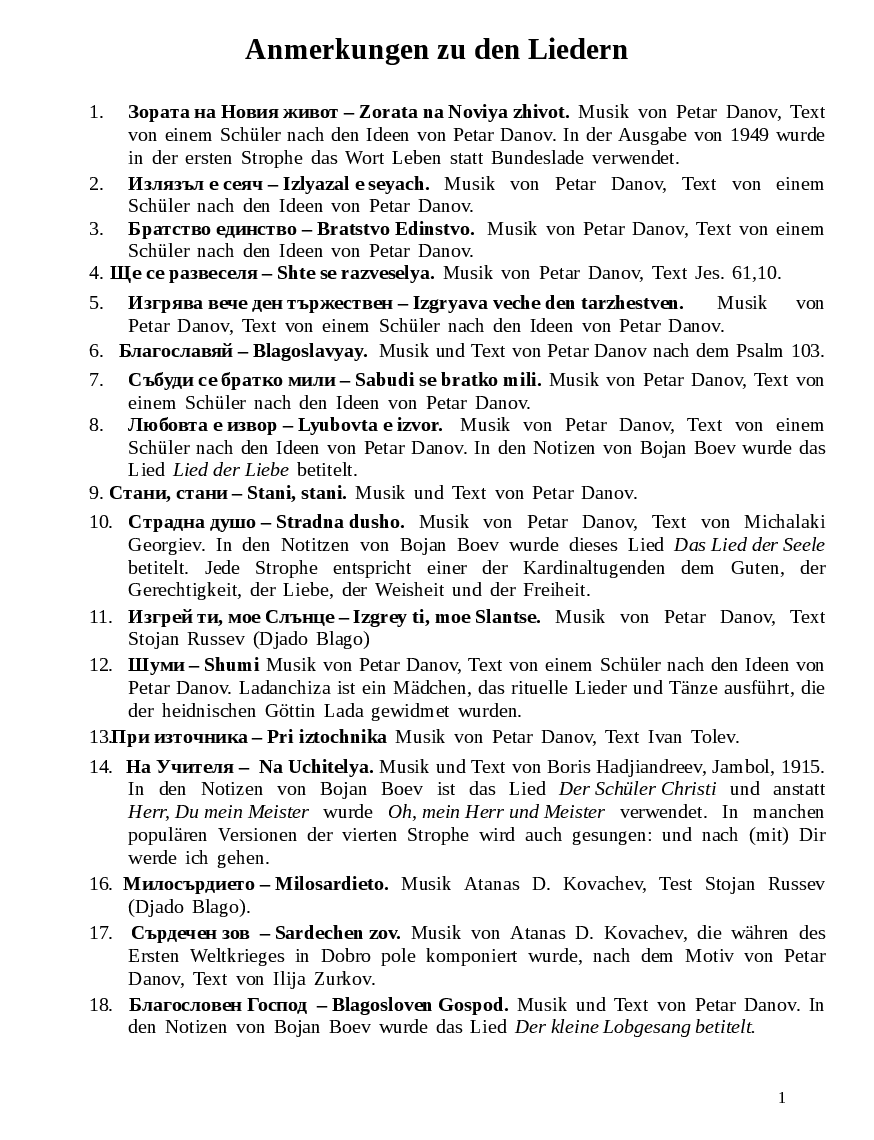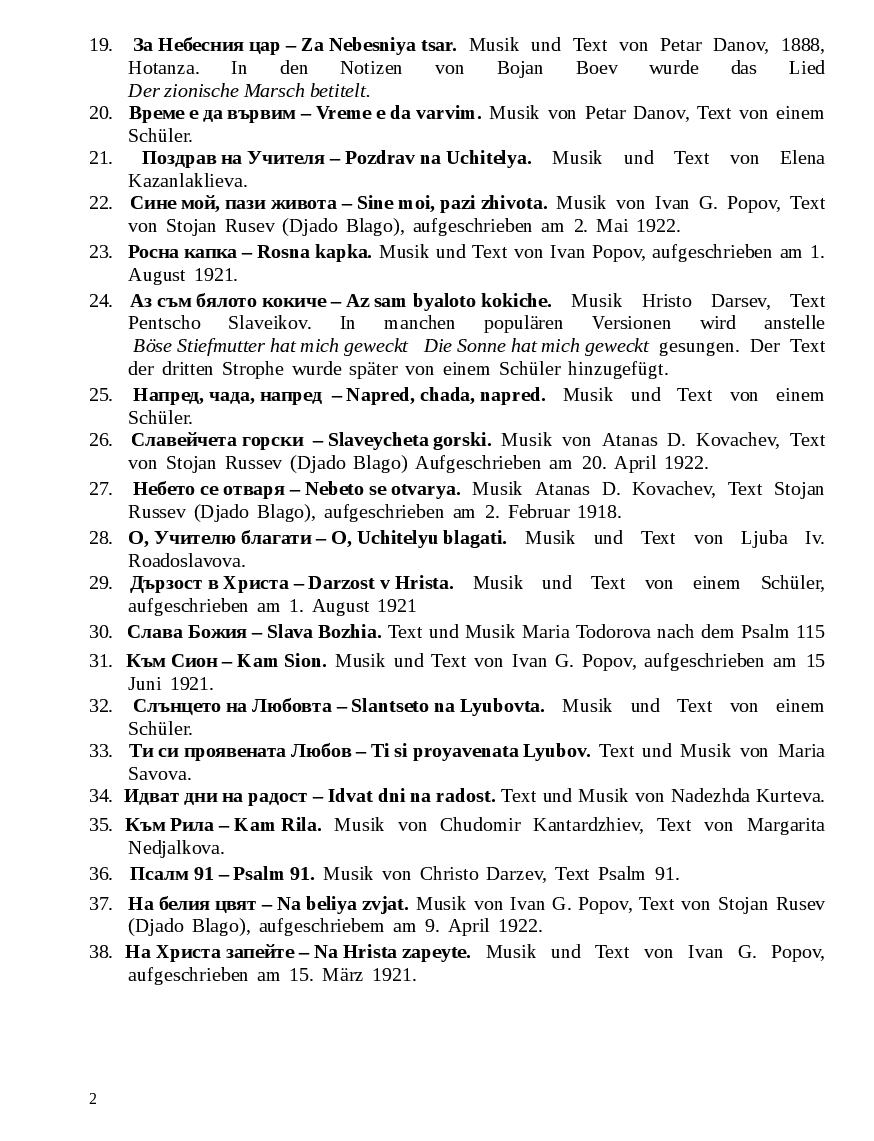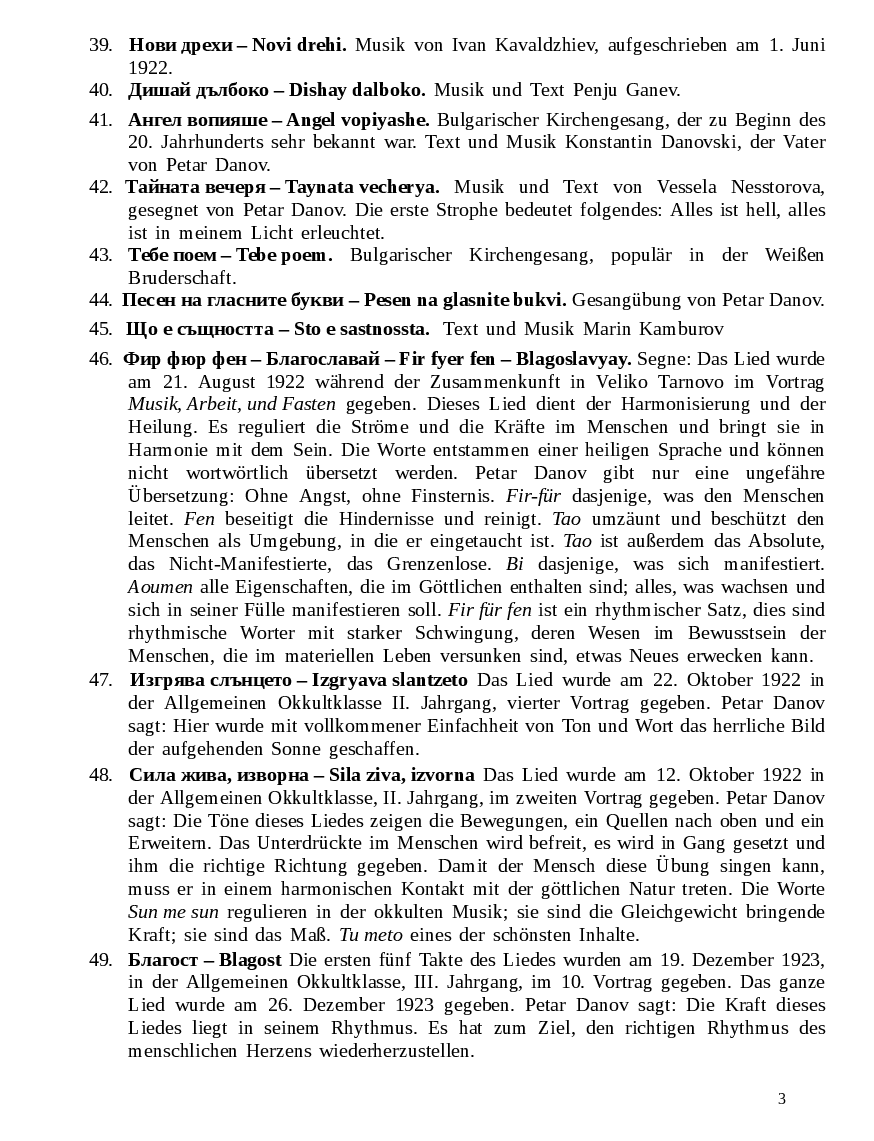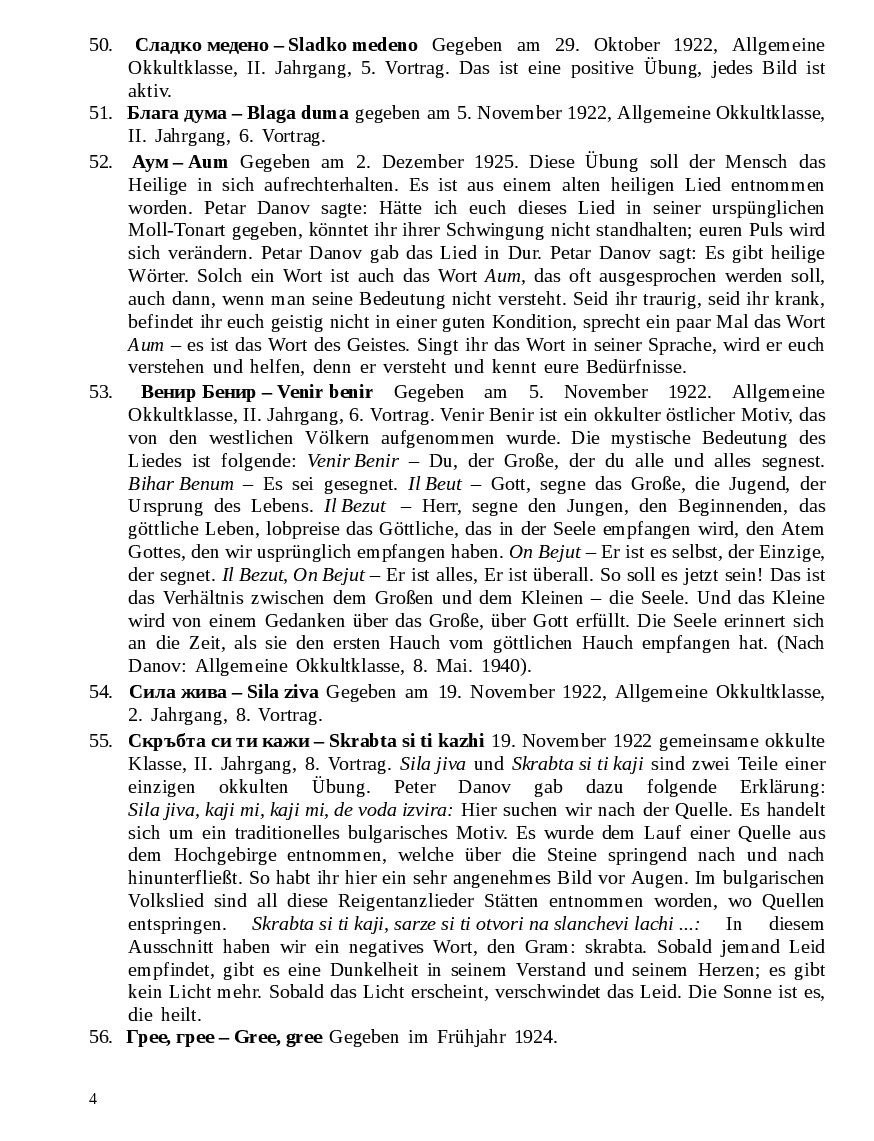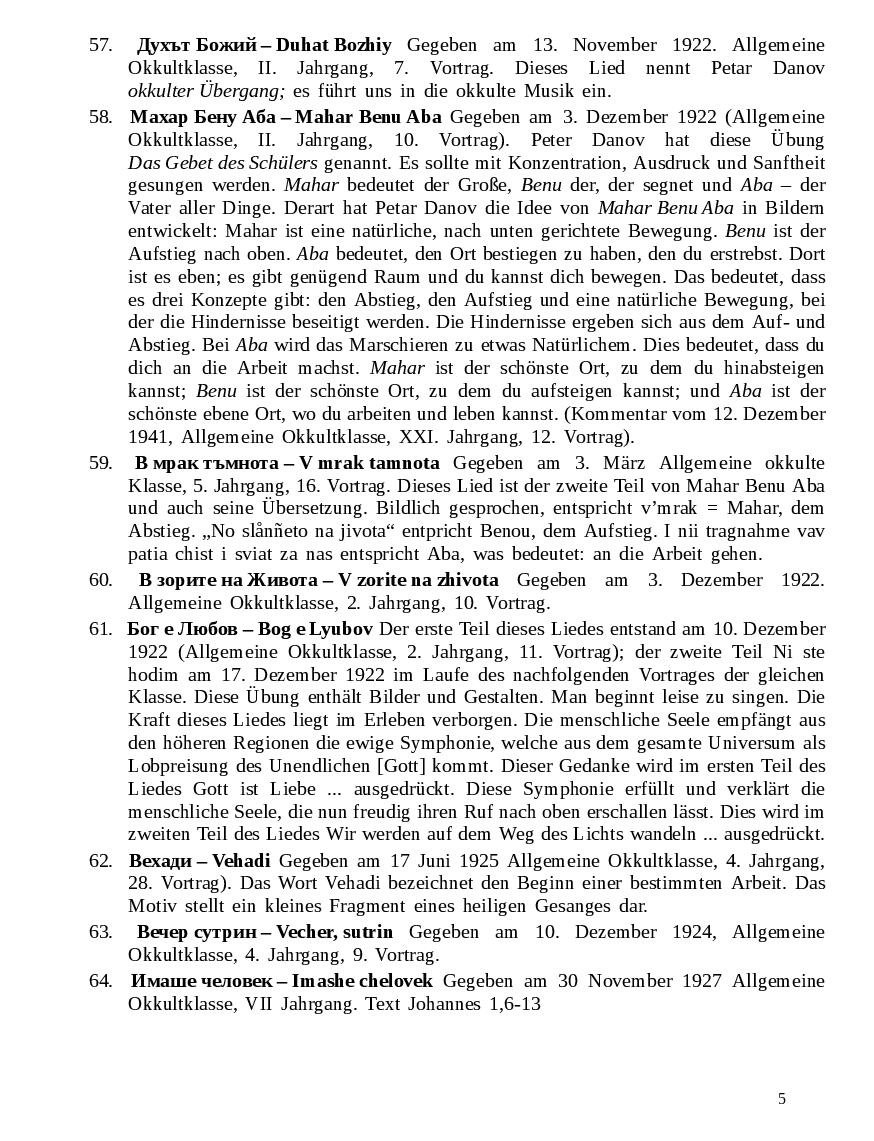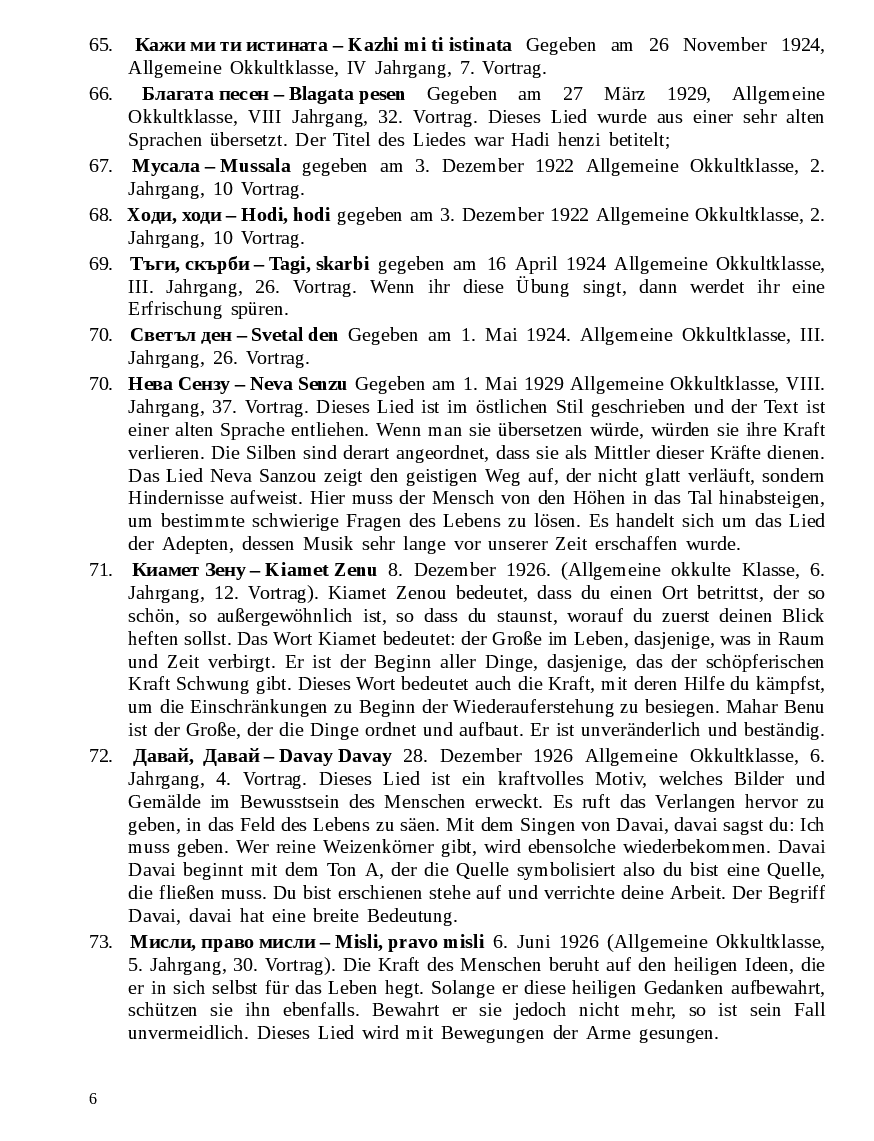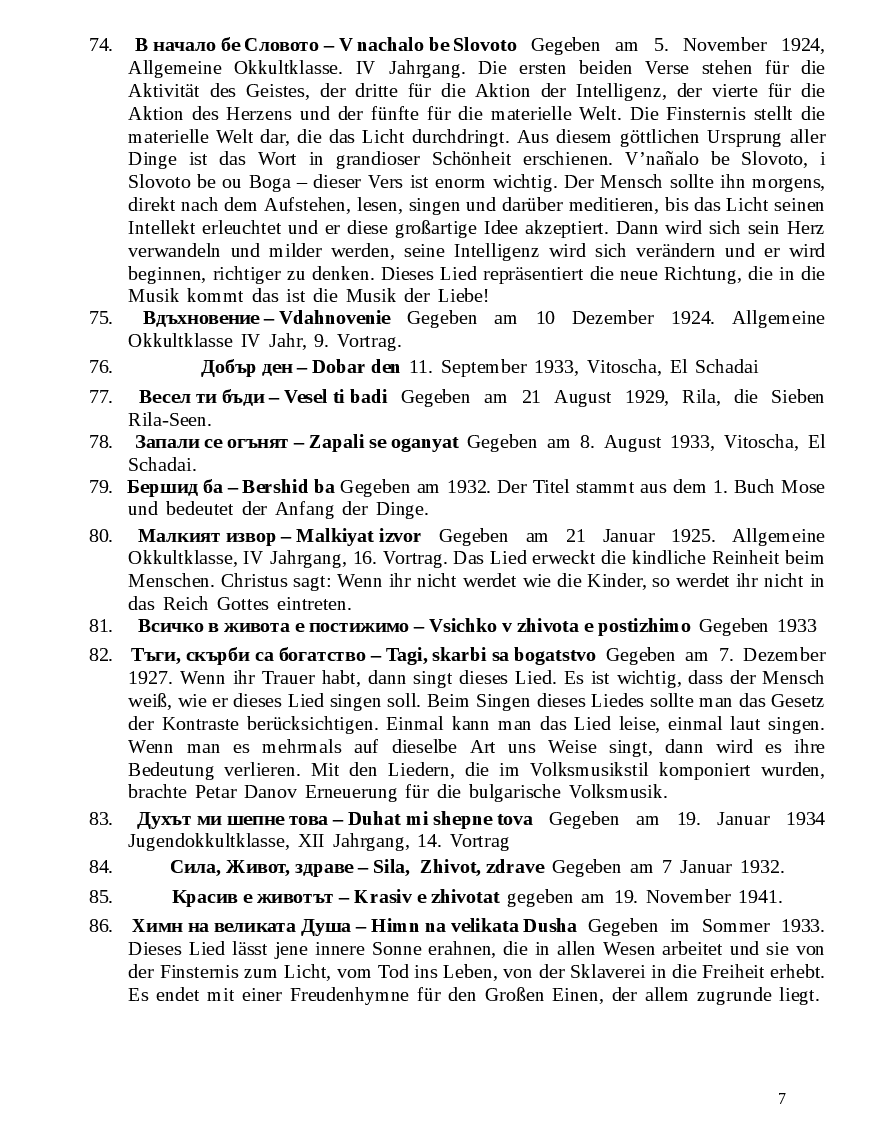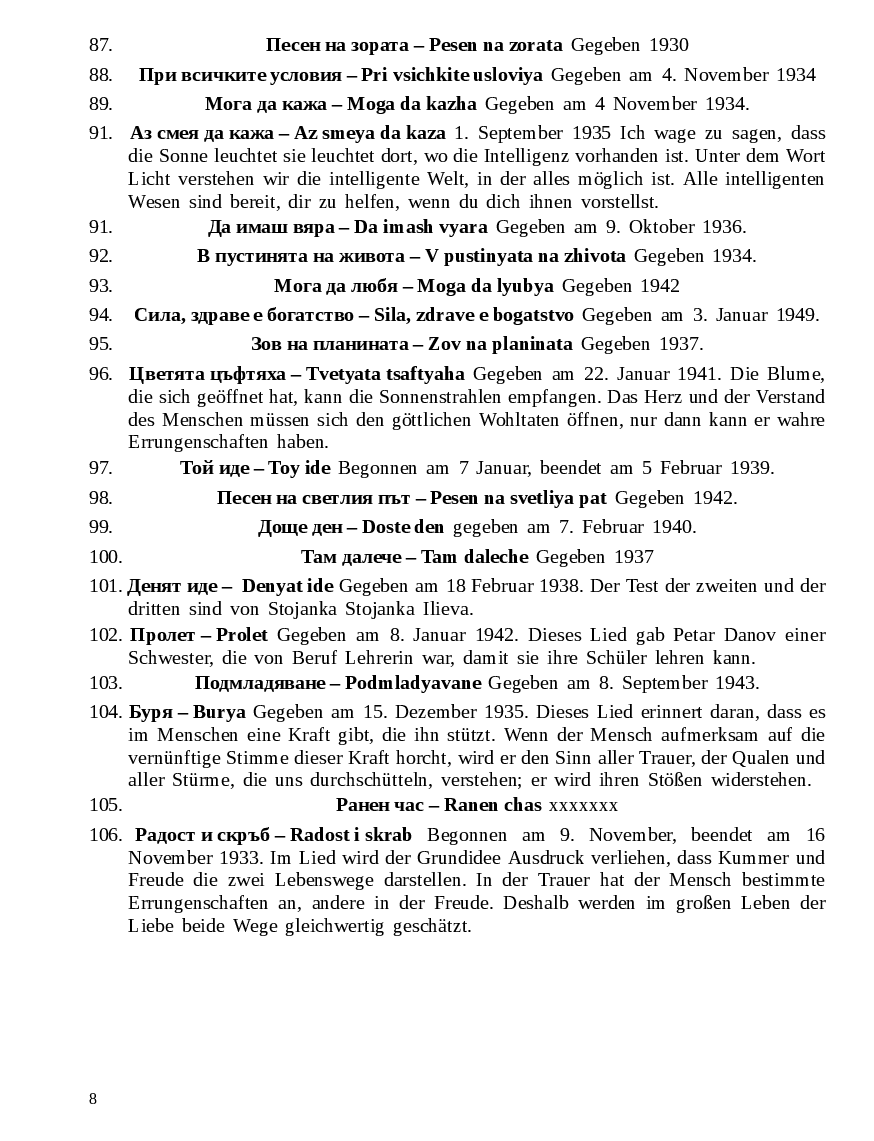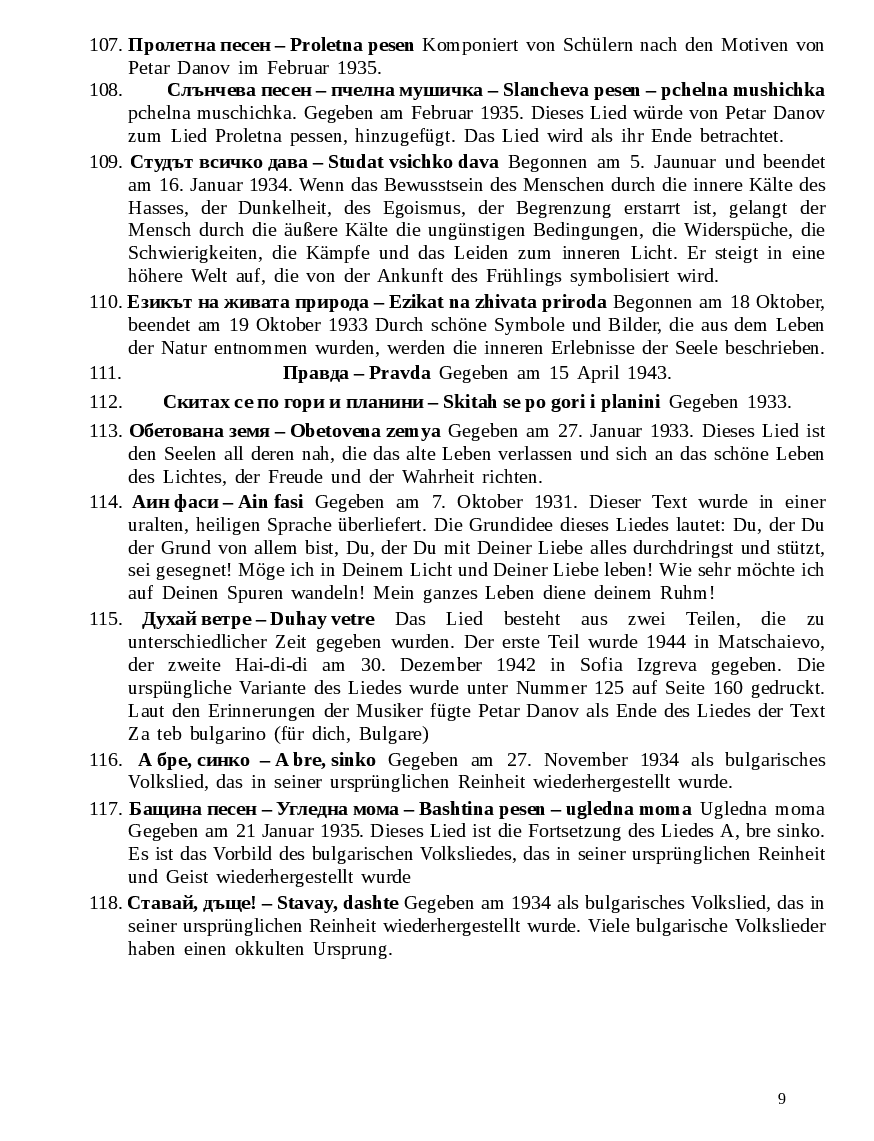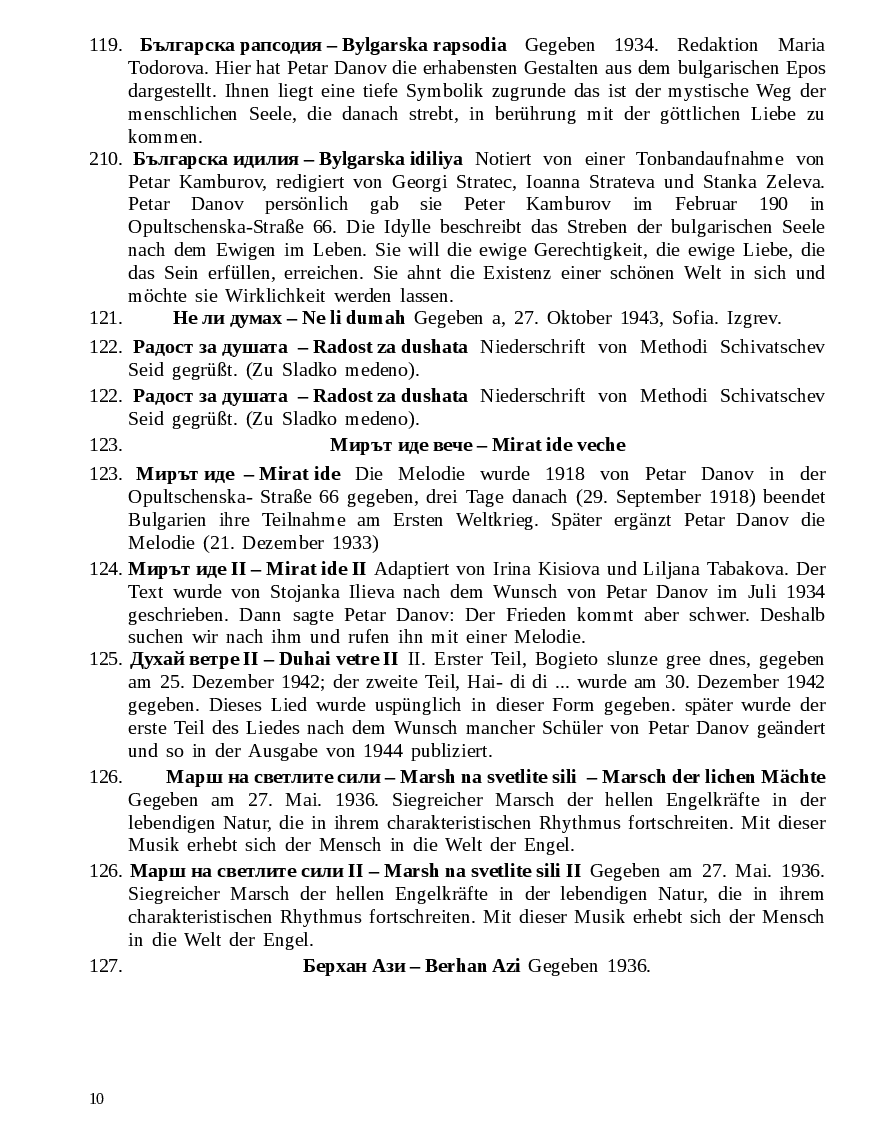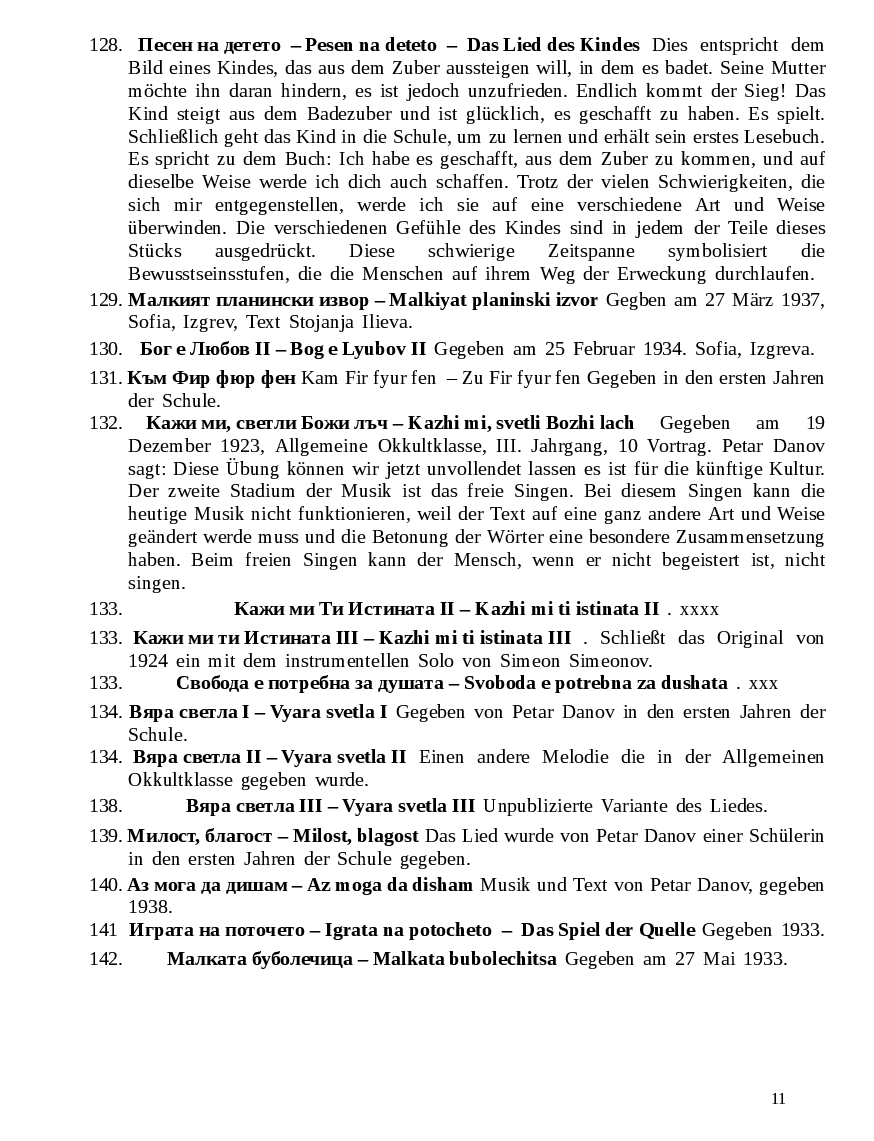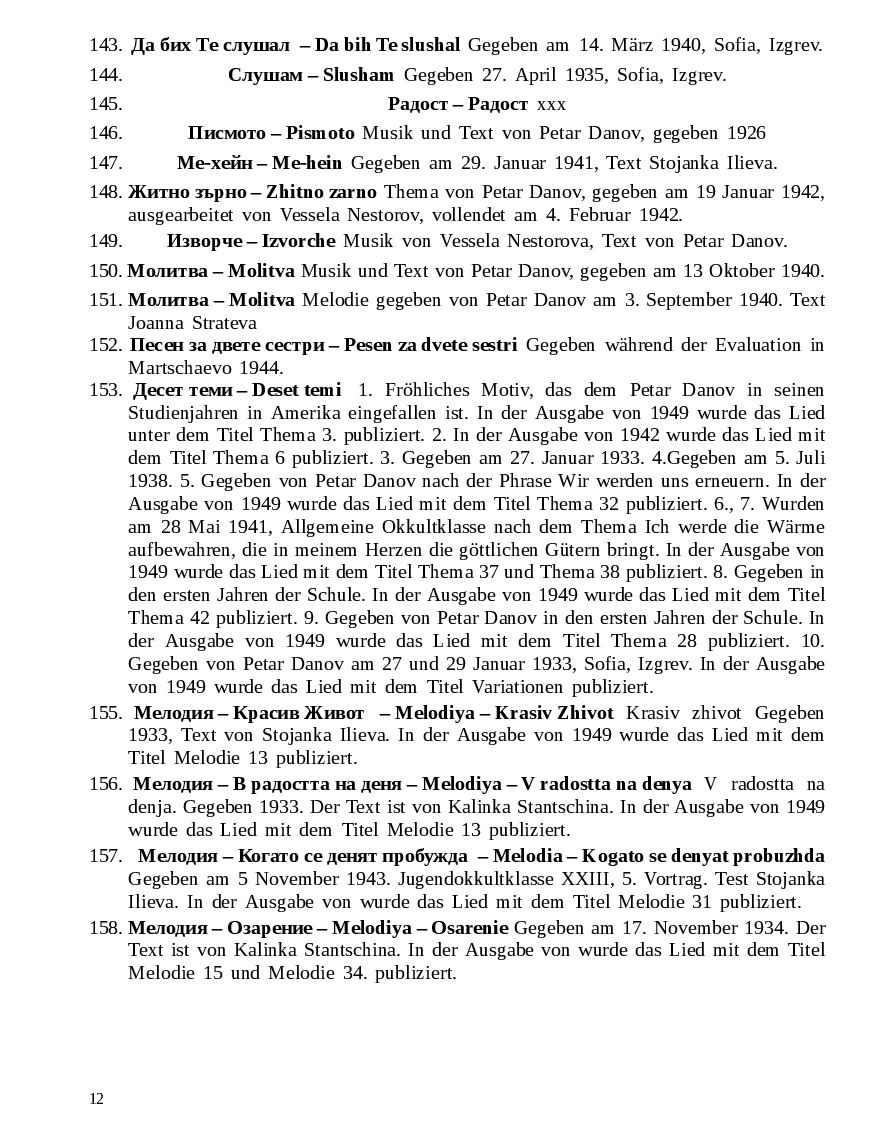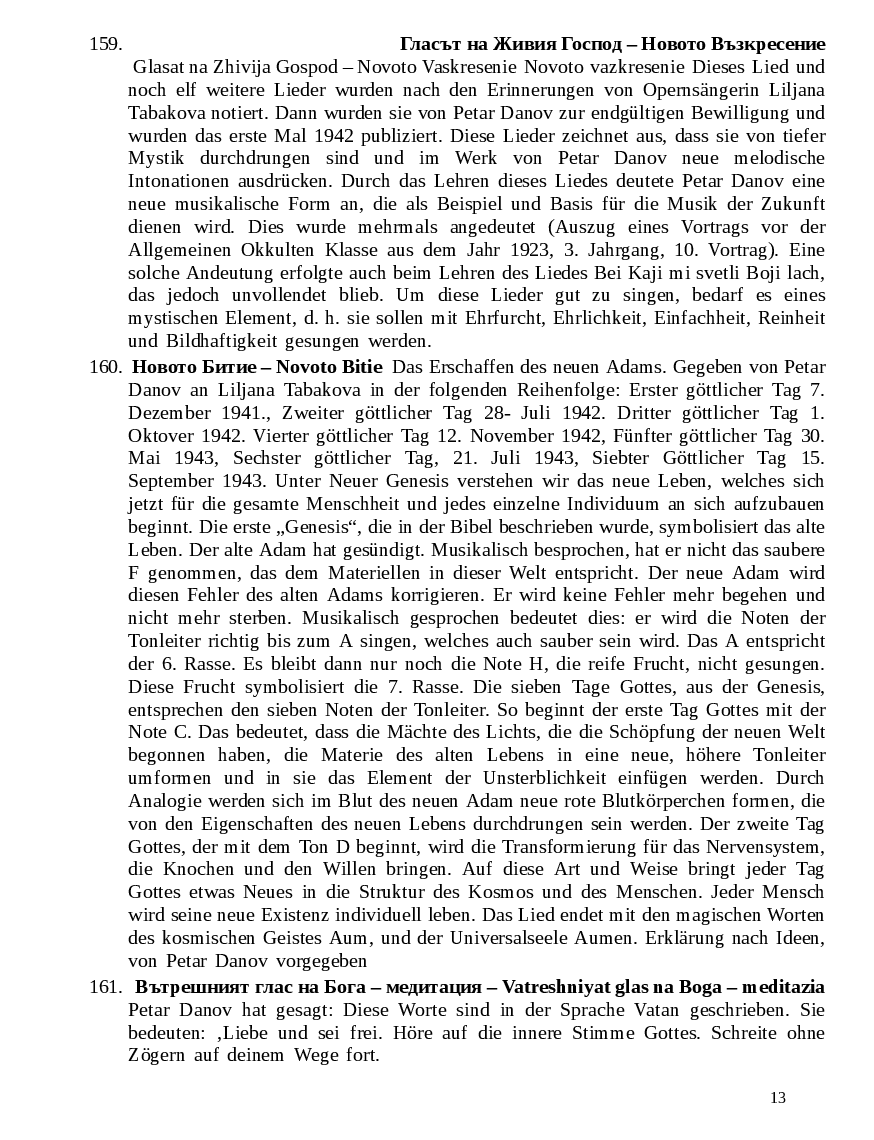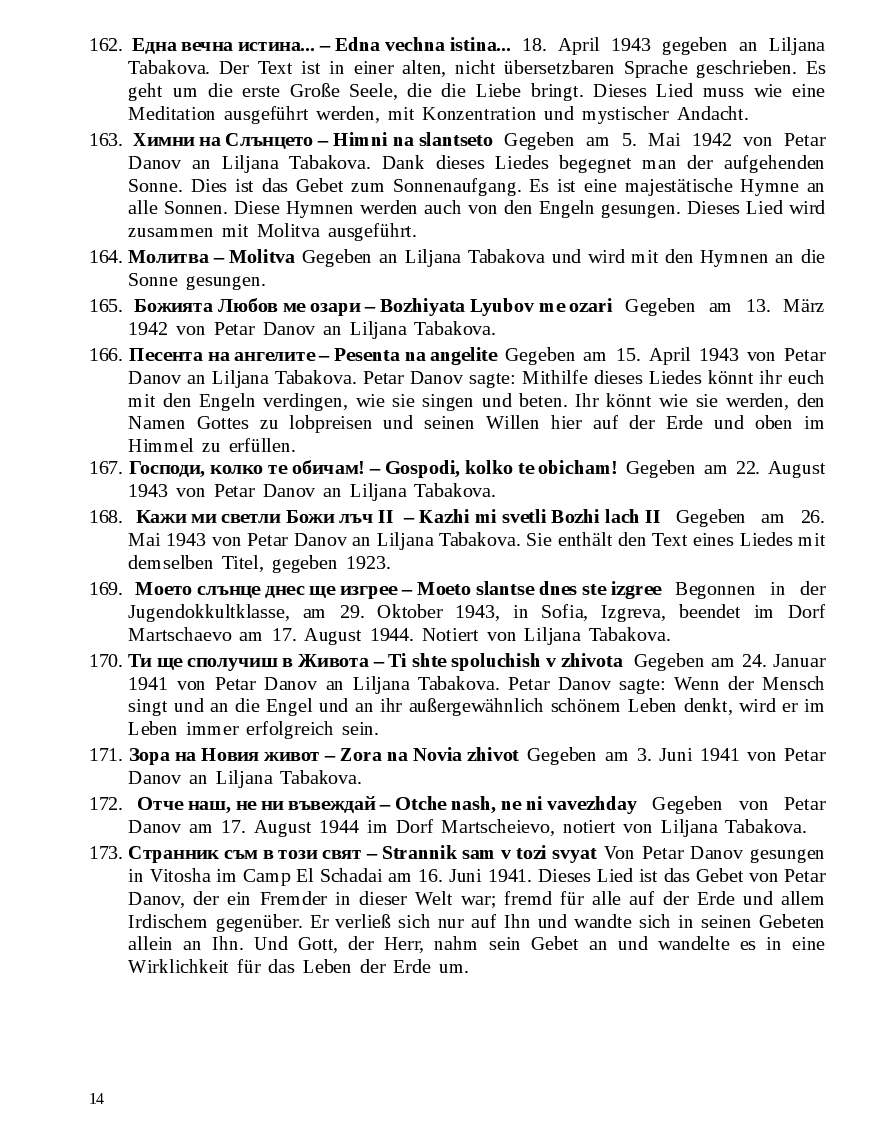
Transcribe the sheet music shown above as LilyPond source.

\version "2.24.0"

% include paper part and global functions
\include "include/globals.ily"

\bookpart {

  \include "include/bookpart-paper.ily"

  \markup \fontsize  #+5.5 { \fill-line \bold {"" "Anmerkungen zu den Liedern" ""} }

  \markuplist \fontsize  #+2  {
    \override #'(padding . 0.5)
    \override #'(baseline-skip . 2.2)
    \table #'(-1 0) {
      1. \justify {
        \vspace #1.5 \bold "Зората на Новия живот – Zorata na Noviya zhivot."
        Musik von Petar Danov, Text von einem Schüler nach den Ideen von Petar Danov. In der Ausgabe von 1949
        wurde in der ersten Strophe das Wort Leben statt Bundeslade verwendet.
      }

      2.  \justify {
        \vspace #0.7 \bold "Излязъл е сеяч – Izlyazal e seyach."
        Musik von Petar Danov, Text von einem Schüler nach den Ideen von Petar Danov.
      }

      3.  \justify {
        \vspace #0.7 \bold "Братство единство – Bratstvo Edinstvo. "
        Musik von Petar Danov, Text von einem Schüler nach den Ideen von Petar Danov.
      }

      4.  \justify {
        \vspace #0.7 \hspace #-6.7 \bold "Ще се развеселя – Shte se razveselya."
        Musik von Petar Danov, Text Jes. 61,10.

      }

      5.  \justify {
        \vspace #0.7 \bold "Изгрява вече ден тържествен – Izgryava veche den tarzhestven. "
        Musik von Petar Danov, Text von einem Schüler nach den Ideen von Petar Danov.
      }

      6.  \justify {
        \vspace #0.7 \hspace #-1.5 \bold "Благославяй – Blagoslavyay. "
        Musik und Text von Petar Danov nach dem Psalm 103.
      }
      7.\justify {
        \vspace #0.7 \bold "Събуди се братко мили – Sabudi se bratko mili."
        Musik von Petar Danov, Text von einem Schüler nach den Ideen von Petar Danov.
      }
      8.  \justify {
        \vspace #0.7 \bold "Любовта е извор – Lyubovta e izvor. "
        Musik von Petar Danov, Text von einem Schüler nach den Ideen von Petar Danov. In den Notizen von Bojan Boev wurde das Lied \italic "Lied der Liebe" betitelt.
      }
      9.  \justify {
        \vspace #0.7 \hspace #-20.7 \bold "Стани, стани – Stani, stani."
        Musik und Text von Petar Danov.
      }
      10. \justify {
        \vspace #0.7  \bold "Страдна душо – Stradna dusho."
        Musik von Petar Danov, Text von Michalaki Georgiev. In den Notitzen von Bojan Boev wurde dieses Lied \italic "Das Lied der Seele" betitelt. Jede Strophe entspricht einer der Kardinaltugenden  dem Guten, der Gerechtigkeit, der Liebe, der Weisheit und der Freiheit.
      }
      11. \justify {
        \vspace #0.7  \bold "Изгрей ти, мое Слънце – Izgrey ti, moe Slantse."
        Musik von Petar Danov, Text Stojan Russev (Djado Blago)
      }

      12. \justify {
        \vspace #0.7  \bold "Шуми – Shumi"
        Musik von Petar Danov, Text von einem Schüler nach den Ideen von Petar Danov. Ladanchiza ist ein Mädchen, das rituelle Lieder und Tänze ausführt, die der heidnischen Göttin Lada gewidmet wurden.
      }

      13. \justify {
        \vspace #0.7 \hspace #-10.7 \bold "При източника – Pri iztochnika"
        Musik von Petar Danov, Text Ivan Tolev.
      }

      14.  \justify {
        \vspace #0.7 \hspace #-0.8 \bold "На Учителя –  Na Uchitelya."
        Musik und Text von Boris Hadjiandreev, Jambol, 1915. In den Notizen von Bojan Boev ist das Lied \italic"Der Schüler Christi" und anstatt \italic"Herr, Du mein Meister" wurde \italic"Oh, mein Herr und Meister" verwendet. In manchen populären Versionen der vierten Strophe wird auch gesungen: und nach (mit) Dir werde ich gehen.
      }

      16. \justify {
        \vspace #0.7 \hspace #-1.7 \bold "Милосърдието – Milosardieto."

        Musik Atanas D. Kovachev, Test Stojan Russev (Djado Blago).
      }

      17. \justify {
        \vspace #0.7 \hspace #-0.7 \bold "Сърдечен зов  – Sardechen zov."  Musik von Atanas D. Kovachev, die währen des Ersten Weltkrieges in Dobro pole komponiert wurde, nach dem Motiv von Petar Danov, Text von Ilija Zurkov.
      }

      18. \justify {
        \vspace #0.7 \hspace #-0.7 \bold "Благословен Господ  – Blagosloven Gospod."  Musik und Text von Petar Danov. In den Notizen von Bojan Boev wurde das Lied \italic"Der kleine Lobgesang betitelt."
      }

      19. \justify {
        \vspace #0.7 \hspace #-0.7 \bold "За Небесния цар – Za Nebesniya tsar."  Musik und Text von Petar Danov, 1888, Hotanza. In den Notizen von Bojan Boev wurde das Lied  \italic "Der zionische Marsch betitelt."
      }

      20. \justify {
        \vspace #0.7 \hspace #-0.7 \bold "Време е да вървим – Vreme e da varvim."  Musik von Petar Danov, Text von einem Schüler.
      }



      21. \justify {
        \vspace #0.7 \hspace #-0.7 \bold "Поздрав на Учителя – Pozdrav na Uchitelya."  Musik und Text von Elena Kazanlaklieva.
      }

      22. \justify {
        \vspace #0.7 \hspace #-0.7 \bold "Сине мой, пази живота – Sine moi, pazi zhivota."  Musik von Ivan G. Popov, Text von Stojan Rusev (Djado Blago), aufgeschrieben am 2. Mai 1922.
      }

      23. \justify {
        \vspace #0.7 \hspace #-0.7 \bold "Росна капка – Rosna kapka."  Musik und Text von Ivan Popov, aufgeschrieben am 1. August 1921.
      }

      24. \justify {
        \vspace #0.7 \hspace #-1.7 \bold "Аз съм бялото кокиче – Аz sam byaloto kokiche."  Musik Hristo Darsev, Text Pentscho Slaveikov. In manchen populären Versionen wird anstelle \italic" Böse Stiefmutter hat mich geweckt" \italic" Die Sonne hat mich geweckt" gesungen. Der Text der dritten Strophe wurde später von einem Schüler hinzugefügt.
      }
      25. \justify {
        \vspace #0.7 \hspace #-1.2 \bold "Напред, чада, напред  – Napred, chada, napred."  Musik und Text von einem Schüler.
      }
      26. \justify {
        \vspace #0.7 \hspace #-0.7 \bold "Славейчета горски  – Slaveycheta gorski."  Musik von Atanas D. Kovachev, Text von Stojan Russev (Djado Blago) Aufgeschrieben am 20. April 1922.
      }
      27. \justify {
        \vspace #0.7 \hspace #-0.7 \bold "Небето се отваря – Nebeto se otvarya."  Musik Atanas D. Kovachev, Text Stojan Russev (Djado Blago), aufgeschrieben am 2. Februar 1918.
      }
      28. \justify {
        \vspace #0.7 \hspace #-1.7 \bold "О, Учителю благати – O, Uchitelyu blagati."  Musik und Text von Ljuba Iv. Roadoslavova.
      }
      29. \justify {
        \vspace #0.7 \hspace #-1.7 \bold "Дързост в Христа – Darzost v Hrista."  Musik und Text von einem Schüler, aufgeschrieben am 1. August 1921
      }
      30. \justify {
        \vspace #0.7 \hspace #-0.7 \bold "Слава Божия – Slava Bozhia."  Text und Musik Maria Todorova nach dem Psalm 115
      }
      31. \justify {
        \vspace #0.7 \hspace #-1.0 \bold "Към Сион – Kam Sion."  Musik und Text von Ivan G. Popov, aufgeschrieben am 15 Juni 1921.
      }
      32. \justify {
        \vspace #0.7 \hspace #-1.2 \bold "Слънцето на Любовта – Slantseto na Lyubovta."  Musik und Text von einem Schüler.
      }
      33. \justify {
        \vspace #0.7 \hspace #-0.7 \bold "Ти си проявената Любов – Ti si proyavenata Lyubov."    Text und Musik von Maria Savova.
      }
      34. \justify {
        \vspace #0.7 \hspace #-1.5 \bold " Идват дни на радост – Idvat dni na radost."  Text und Musik von Nadezhda Kurteva.
      }
      35. \justify {
        \vspace #0.7 \hspace #-1.5 \bold "Към Рила – Kam Rila."  Musik von Chudomir Kantardzhiev, Text von Margarita Nedjalkova.
      }
      36. \justify {
        \vspace #0.7 \hspace #-14.7 \bold "Псалм 91 – Psalm 91."  Musik von Christo Darzev, Text Psalm 91.
      }
      37. \justify {
        \vspace #0.7 \hspace #-0.7 \bold "На белия цвят – Na beliya zvjat." Musik von Ivan G. Popov, Text von Stojan Rusev (Djado Blago), aufgeschriebem am 9. April 1922.
      }
      38. \justify {
        \vspace #0.7 \hspace #-1.7 \bold "На Христа запейте – Na Hrista zapeyte."  Musik und Text von Ivan G. Popov, aufgeschrieben am 15. März 1921.
      }
      39. \justify {
        \vspace #0.7 \hspace #-0.7 \bold "Нови дрехи – Novi drehi." Musik von Ivan Kavaldzhiev, aufgeschrieben am 1. Juni 1922.
      }
      40. \justify {
        \vspace #0.7 \hspace #-14.7 \bold "Дишай дълбоко – Dishay dalboko."  Musik und Text Penju Ganev.
      }
      41. \justify {
        \vspace #0.7 \hspace #-0.7 \bold  "Ангел вопияше – Angel vopiyashe." Bulgarischer Kirchengesang, der zu Beginn des 20. Jahrhunderts sehr bekannt war. Text und Musik Konstantin Danovski, der Vater von Petar Danov.
      }
      42. \justify {
        \vspace #0.7 \hspace #-1.7 \bold "Тайната вечеря – Taynata vecherya."  Musik und Text von Vessela Nesstorova, gesegnet von Petar Danov. Die erste Strophe bedeutet folgendes: Alles ist hell, alles ist in meinem Licht erleuchtet.
      }
      43. \justify {
        \vspace #0.7 \hspace #-1.7 \bold "Тебе поем – Tebe poem."  Bulgarischer Kirchengesang, populär in der Weißen Bruderschaft.
      }
      44. \justify {
        \vspace #0.7 \hspace #-1.2 \bold "Песен на гласните букви – Pesen na glasnite bukvi."  Gesangübung von Petar Danov.
      }
      45. \justify {
        \vspace #0.7 \hspace #-10.7 \bold "Що е същността – Sto e sastnossta. "  Text und Musik Marin Kamburov
      }


      46. \justify {
        \vspace #0.7 \hspace #-1.1 \bold "Фир фюр фен – Благославай – Fir fyer fen – Blagoslavyay." Segne: Das Lied wurde am 21. August 1922 während der Zusammenkunft in Veliko Tarnovo im Vortrag \italic"Musik, Arbeit, und Fasten" gegeben. Dieses Lied dient der Harmonisierung und der Heilung. Es reguliert die Ströme und die Kräfte im Menschen und bringt sie in Harmonie mit dem Sein. Die Worte entstammen einer heiligen Sprache und können nicht wortwörtlich übersetzt werden. Petar Danov gibt nur eine ungefähre Übersetzung: Ohne Angst, ohne Finsternis.

        \italic "Fir-für"  dasjenige, was den Menschen leitet.

        \italic "Fen"  beseitigt die Hindernisse und reinigt.

        \italic "Tao"  umzäunt und beschützt den Menschen als Umgebung, in die er eingetaucht ist. \italic "Tao" ist außerdem das Absolute, das Nicht-Manifestierte, das Grenzenlose.

        \italic "Bi"  dasjenige, was sich manifestiert.

        \italic "Aoumen"  alle Eigenschaften, die im Göttlichen enthalten sind;  alles, was wachsen und sich in seiner Fülle manifestieren soll.

        \italic "Fir für fen" ist ein rhythmischer Satz, dies sind rhythmische Worter mit starker Schwingung, deren Wesen im Bewusstsein der Menschen, die im materiellen Leben versunken sind, etwas Neues erwecken kann.

      }
      47. \justify {
        \vspace #0.7 \hspace #-0.7 \bold "Изгрява слънцето – Izgryava slantzeto"  Das Lied wurde am 22. Oktober 1922 in der Allgemeinen Okkultklasse II. Jahrgang, vierter Vortrag gegeben. Petar Danov sagt: Hier wurde mit vollkommener Einfachheit von Ton und Wort das herrliche Bild der aufgehenden Sonne geschaffen.
      }
      48. \justify {
        \vspace #0.7 \hspace #-0.7 \bold "Сила жива, изворна – Sila ziva, izvorna"  Das Lied wurde am 12. Oktober 1922 in der Allgemeinen Okkultklasse, II. Jahrgang, im zweiten Vortrag gegeben.  Petar Danov sagt: Die Töne dieses Liedes zeigen die Bewegungen, ein Quellen nach oben und ein Erweitern. Das Unterdrückte im Menschen wird befreit, es wird in Gang gesetzt und ihm die richtige Richtung gegeben. Damit der Mensch diese Übung singen kann, muss er in einem harmonischen Kontakt mit der göttlichen Natur treten. Die Worte \italic"Sun me sun" regulieren in der okkulten Musik; sie sind die Gleichgewicht bringende Kraft; sie sind das Maß. \italic"Tu meto" eines der schönsten Inhalte.
      }
      49. \justify {
        \vspace #0.7 \hspace #-0.7 \bold "Благост – Blagost"  Die ersten fünf Takte des Liedes wurden am 19. Dezember 1923, in der Allgemeinen Okkultklasse, III. Jahrgang, im 10. Vortrag gegeben. Das ganze Lied wurde am 26. Dezember 1923 gegeben. Petar Danov sagt: Die Kraft dieses Liedes liegt in seinem Rhythmus. Es hat zum Ziel, den richtigen Rhythmus des menschlichen Herzens wiederherzustellen.
      }
      50. \justify {
        \vspace #0.7 \hspace #-0.7 \bold "Сладко медено – Sladko medeno"  Gegeben am 29. Oktober 1922, Allgemeine Okkultklasse, II. Jahrgang, 5. Vortrag. Das ist eine positive Übung, jedes Bild ist aktiv.
      }
      51. \justify {
        \vspace #0.7 \hspace #-0.7 \bold "Блага дума – Blaga duma"  gegeben am 5. November 1922, Allgemeine Okkultklasse, II. Jahrgang, 6. Vortrag.
      }
      52. \justify {
        \vspace #0.7 \hspace #-0.7 \bold  "Аум – Aum"  Gegeben am 2. Dezember 1925. Diese Übung soll der Mensch das Heilige in sich aufrechterhalten. Es ist aus einem alten heiligen Lied entnommen worden. Petar Danov sagte: Hätte ich euch dieses Lied in seiner urspünglichen Moll-Tonart gegeben, könntet ihr ihrer Schwingung nicht standhalten; euren Puls wird sich verändern. Petar Danov gab das Lied in Dur. Petar Danov sagt: Es gibt heilige Wörter. Solch ein Wort ist auch das Wort \italic"Aum," das oft ausgesprochen werden soll, auch dann, wenn man seine Bedeutung nicht versteht. Seid ihr traurig, seid ihr krank, befindet ihr euch geistig nicht in einer guten Kondition, sprecht ein paar Mal das Wort \italic"Aum"  – es ist das Wort des Geistes. Singt ihr das Wort in seiner Sprache, wird er euch verstehen und helfen, denn er versteht und kennt eure Bedürfnisse.
      }
      53. \justify {
        \vspace #0.7 \hspace #-0.7 \bold "Венир Бенир – Venir benir"  Gegeben am 5. November 1922. Allgemeine Okkultklasse, II. Jahrgang, 6. Vortrag. Venir Benir ist ein okkulter östlicher Motiv, das von den westlichen Völkern aufgenommen wurde. Die mystische Bedeutung des Liedes ist folgende: \italic"Venir Benir"  – Du, der Große, der du alle und alles segnest. \italic"Bihar Benum"  – Es sei gesegnet. \italic"Il Beut"  – Gott, segne das Große, die Jugend, der Ursprung des Lebens. \italic"Il Bezut " – Herr, segne den Jungen, den Beginnenden, das göttliche Leben, lobpreise das Göttliche, das in der Seele empfangen wird, den Atem Gottes, den wir usprünglich empfangen haben. \italic"On Bejut" – Er ist es selbst, der Einzige, der segnet. \italic"Il Bezut, On Bejut" – Er ist alles, Er ist überall. So soll es jetzt sein! Das ist das Verhältnis zwischen dem Großen und dem Kleinen – die Seele. Und das Kleine wird von einem Gedanken über das Große, über Gott erfüllt. Die Seele erinnert sich an die Zeit, als sie den ersten Hauch vom göttlichen Hauch empfangen hat. (Nach Danov: Allgemeine Okkultklasse, 8. Mai. 1940).
      }
      54. \justify {
        \vspace #0.7 \hspace #-0.7 \bold "Сила жива – Sila ziva"  Gegeben am 19. November 1922, Allgemeine Okkultklasse, 2. Jahrgang, 8. Vortrag.
      }
      55. \justify {
        \vspace #0.7 \hspace #-0.7 \bold "Скръбта си ти кажи – Skrabta si ti kazhi"   19. November 1922 gemeinsame okkulte Klasse, II. Jahrgang, 8. Vortrag. \italic"Sila jiva" und \italic"Skrabta si ti kaji" sind zwei Teile einer einzigen okkulten Übung. Peter Danov gab dazu folgende Erklärung: \italic"Sila jiva, kaji mi, kaji mi, de voda izvira:" Hier suchen wir nach der Quelle. Es handelt sich um ein traditionelles bulgarisches Motiv. Es wurde dem Lauf einer Quelle aus dem Hochgebirge entnommen, welche über die Steine springend nach und nach hinunterfließt. So habt ihr hier ein sehr angenehmes Bild vor Augen. Im bulgarischen Volkslied sind all diese Reigentanzlieder Stätten entnommen worden, wo Quellen entspringen. \italic"Skrabta si ti kaji, sarze si ti otvori na slanchevi lachi ...:" In diesem Ausschnitt haben wir ein negatives Wort, den Gram: skrabta. Sobald jemand Leid empfindet, gibt es eine Dunkelheit in seinem Verstand und seinem Herzen; es gibt kein Licht mehr. Sobald das Licht erscheint, verschwindet das Leid. Die Sonne ist es, die heilt.
      }
      56. \justify {
        \vspace #0.7 \hspace #-26.7 \bold "Грее, грее – Gree, gree"  Gegeben im Frühjahr 1924.
      }

      57. \justify {
        \vspace #0.7 \hspace #-0.7 \bold  "Духът Божий – Duhat Bozhiy"  Gegeben am 13. November 1922. Allgemeine Okkultklasse, II. Jahrgang, 7. Vortrag. Dieses Lied nennt Petar Danov \italic"okkulter Übergang;" es führt uns in die okkulte Musik ein.
      }
      58. \justify {
        \vspace #0.7 \hspace #-0.7 \bold "Махар Бену Аба – Mahar Benu Aba"  Gegeben am 3. Dezember 1922 (Allgemeine Okkultklasse, II. Jahrgang, 10. Vortrag). Peter Danov hat diese Übung \italic"Das Gebet des Schülers" genannt. Es sollte mit Konzentration, Ausdruck und Sanftheit gesungen werden. \italic"Mahar" bedeutet der Große, \italic"Benu" der, der segnet und \italic"Aba" – der Vater aller Dinge. Derart hat Petar Danov die Idee von \italic"Mahar Benu Aba" in Bildern entwickelt: Mahar ist eine natürliche, nach unten gerichtete Bewegung. \italic"Benu" ist der Aufstieg nach oben. \italic"Aba" bedeutet, den Ort bestiegen zu haben, den du erstrebst. Dort ist es eben; es gibt genügend Raum und du kannst dich bewegen. Das bedeutet, dass es drei Konzepte gibt: den Abstieg, den Aufstieg und eine natürliche Bewegung, bei der die Hindernisse beseitigt werden. Die Hindernisse ergeben sich aus dem Auf- und Abstieg. Bei \italic"Aba" wird das Marschieren zu etwas Natürlichem. Dies bedeutet, dass du dich an die Arbeit machst. \italic"Mahar" ist der schönste Ort, zu dem du hinabsteigen kannst; \italic"Benu" ist der schönste Ort, zu dem du aufsteigen kannst; und \italic"Aba" ist der schönste ebene Ort, wo du arbeiten und leben kannst. (Kommentar vom 12. Dezember 1941, Allgemeine Okkultklasse, XXI. Jahrgang, 12. Vortrag).
      }
      59. \justify {
        \vspace #0.7 \hspace #-0.7 \bold "В мрак тъмнота – V mrak tamnota" Gegeben am 3. März Allgemeine okkulte Klasse, 5. Jahrgang, 16. Vortrag. Dieses Lied ist der zweite Teil von Mahar Benu Aba und auch seine Übersetzung. Bildlich gesprochen, entspricht v’mrak = Mahar, dem Abstieg. „No slånñeto na jivota“ entpricht Benou, dem Aufstieg. I nii tragnahme vav patia chist i sviat za nas entspricht Aba, was bedeutet: an die Arbeit gehen.
      }
      60. \justify {
        \vspace #0.7 \hspace #-0.7 \bold "В зорите на Живота – V zorite na zhivota"  Gegeben am 3. Dezember 1922. Allgemeine Okkultklasse, 2. Jahrgang, 10. Vortrag.
      }
      61. \justify {
        \vspace #0.7 \hspace #-0.7 \bold "Бог е Любов – Bog e Lyubov"  Der erste Teil dieses Liedes entstand am 10. Dezember 1922 (Allgemeine Okkultklasse, 2. Jahrgang, 11. Vortrag); der zweite Teil Ni ste hodim am 17. Dezember 1922 im Laufe des nachfolgenden Vortrages der gleichen Klasse. Diese Übung enthält Bilder und Gestalten. Man beginnt leise zu singen. Die Kraft dieses Liedes liegt im Erleben verborgen. Die menschliche Seele empfängt aus den höheren Regionen die ewige Symphonie, welche aus dem gesamte Universum als Lobpreisung des Unendlichen [Gott] kommt. Dieser Gedanke wird im ersten Teil des Liedes Gott ist Liebe ... ausgedrückt. Diese Symphonie erfüllt und verklärt die menschliche Seele, die nun freudig ihren Ruf nach oben erschallen lässt. Dies wird im zweiten Teil des Liedes Wir werden auf dem Weg des Lichts wandeln ... ausgedrückt.
      }
      62. \justify {
        \vspace #0.7 \hspace #-0.7 \bold "Вехади – Vehadi" Gegeben am 17 Juni 1925  Allgemeine Okkultklasse, 4. Jahrgang, 28. Vortrag). Das Wort Vehadi bezeichnet den Beginn einer bestimmten Arbeit. Das Motiv stellt ein kleines Fragment eines heiligen Gesanges dar.
      }
      63. \justify {
        \vspace #0.7 \hspace #-0.7 \bold "Вечер сутрин – Vecher, sutrin"  Gegeben am 10. Dezember 1924, Allgemeine Okkultklasse, 4. Jahrgang, 9. Vortrag.
      }
      64. \justify {
        \vspace #0.7 \hspace #-0.7 \bold "Имаше человек – Imashe chelovek" Gegeben am 30 November 1927 Allgemeine Okkultklasse, VII Jahrgang. Text Johannes 1,6-13
      }
      65. \justify {
        \vspace #0.7 \hspace #-0.7 \bold "Кажи ми ти истината – Kazhi mi ti istinata"  Gegeben am 26 November 1924, Allgemeine Okkultklasse, IV Jahrgang, 7. Vortrag.
      }
      66. \justify {
        \vspace #0.7 \hspace #-0.7 \bold "Благата песен – Blagata pesen"  Gegeben am 27 März 1929, Allgemeine Okkultklasse, VIII Jahrgang, 32. Vortrag. Dieses Lied wurde aus einer sehr alten Sprachen übersetzt. Der Titel des Liedes war Hadi  henzi betitelt;
      }
      67. \justify {
        \vspace #0.7 \hspace #-0.7 \bold "Мусала – Mussala"  gegeben am 3. Dezember 1922 Allgemeine Okkultklasse, 2. Jahrgang, 10 Vortrag.
      }
      68. \justify {
        \vspace #0.7 \hspace #-0.7 \bold  "Ходи, ходи – Hodi, hodi"  gegeben am 3. Dezember 1922 Allgemeine Okkultklasse, 2. Jahrgang, 10 Vortrag.
      }

      69. \justify {
        \vspace #0.7 \hspace #-0.7 \bold "Тъги, скърби – Tagi, skarbi"  gegeben am 16 April 1924 Allgemeine Okkultklasse, III. Jahrgang, 26. Vortrag. Wenn ihr diese Übung singt, dann werdet ihr eine Erfrischung spüren.
      }
      70. \justify {
        \vspace #0.7 \hspace #-0.7 \bold  "Светъл ден – Svetal den" Gegeben am 1. Mai 1924. Allgemeine Okkultklasse, III. Jahrgang, 26. Vortrag.
      }
      70. \justify {
        \vspace #0.7 \hspace #-0.7 \bold "Нева Сензу – Neva Senzu" Gegeben am 1. Mai 1929 Allgemeine Okkultklasse, VIII. Jahrgang, 37. Vortrag. Dieses Lied ist im östlichen Stil geschrieben und der Text ist einer alten Sprache entliehen. Wenn man sie übersetzen würde, würden sie ihre Kraft verlieren. Die Silben sind derart angeordnet, dass sie als Mittler dieser Kräfte dienen. Das Lied Neva Sanzou zeigt den geistigen Weg auf, der nicht glatt verläuft, sondern Hindernisse aufweist. Hier muss der Mensch von den Höhen in das Tal hinabsteigen, um bestimmte schwierige Fragen des Lebens zu lösen. Es handelt sich um das Lied der Adepten, dessen Musik sehr lange vor unserer Zeit erschaffen wurde.
      }
      71. \justify {
        \vspace #0.7 \hspace #-0.7 \bold "Киамет Зену – Kiamet Zenu"  8. Dezember 1926. (Allgemeine okkulte Klasse, 6. Jahrgang, 12. Vortrag). Kiamet Zenou bedeutet, dass du einen Ort betrittst, der so schön, so außergewöhnlich ist, so dass du staunst, worauf du zuerst deinen Blick heften sollst. Das Wort Kiamet bedeutet: der Große im Leben, dasjenige, was in Raum und Zeit verbirgt. Er ist der Beginn aller Dinge, dasjenige, das der schöpferischen Kraft Schwung gibt. Dieses Wort bedeutet auch die Kraft, mit deren Hilfe du kämpfst, um die Einschränkungen zu Beginn der Wiederauferstehung zu besiegen. Mahar Benu ist der Große, der die Dinge ordnet und aufbaut. Er ist unveränderlich und beständig.
      }
      72. \justify {
        \vspace #0.7 \hspace #-0.7 \bold "Давай,  Давай – Davay Davay"  28. Dezember 1926 Allgemeine Okkultklasse, 6. Jahrgang, 4. Vortrag. Dieses Lied ist ein kraftvolles Motiv, welches Bilder und Gemälde im Bewusstsein des Menschen erweckt. Es ruft das Verlangen hervor zu geben, in das Feld des Lebens zu säen. Mit dem Singen von Davai, davai sagst du: Ich muss geben. Wer reine Weizenkörner gibt, wird ebensolche wiederbekommen. Davai Davai beginnt mit dem Ton A, der die Quelle symbolisiert  also du bist eine Quelle, die fließen muss. Du bist erschienen  stehe auf und verrichte deine Arbeit. Der Begriff Davai, davai hat eine breite Bedeutung.
      }
      73. \justify {
        \vspace #0.7 \hspace #-0.7 \bold "Мисли, право мисли – Misli, pravo misli"  6. Juni 1926 (Allgemeine Okkultklasse, 5. Jahrgang,
        30. Vortrag). Die Kraft des Menschen beruht auf den heiligen Ideen, die er in sich selbst für das Leben hegt. Solange er diese heiligen Gedanken aufbewahrt, schützen sie ihn ebenfalls. Bewahrt er sie jedoch nicht mehr, so ist sein Fall unvermeidlich. Dieses Lied wird mit Bewegungen der Arme gesungen.
      }
      74. \justify {
        \vspace #0.7 \hspace #-0.7 \bold "В начало бе Словото – V nachalo be Slovoto" Gegeben am 5. November 1924, Allgemeine Okkultklasse. IV Jahrgang. Die ersten beiden Verse stehen für die Aktivität des Geistes, der dritte für die Aktion der Intelligenz, der vierte für die Aktion des Herzens und der fünfte für die materielle Welt. Die Finsternis stellt die materielle Welt dar, die das Licht durchdringt. Aus diesem göttlichen Ursprung aller Dinge ist das Wort in grandioser Schönheit erschienen. V’nañalo be Slovoto, i Slovoto be ou Boga –  dieser Vers ist enorm wichtig. Der Mensch sollte ihn morgens, direkt nach dem Aufstehen, lesen, singen und darüber meditieren, bis das Licht seinen Intellekt erleuchtet und er diese großartige Idee akzeptiert. Dann wird sich sein Herz verwandeln und milder werden, seine Intelligenz wird sich verändern und er wird beginnen, richtiger zu denken. Dieses Lied repräsentiert die neue Richtung, die in die Musik kommt  das ist die Musik der Liebe!
      }
      75. \justify {
        \vspace #0.7 \hspace #-0.7 \bold " Вдъхновение – Vdahnovenie"  Gegeben am 10 Dezember 1924. Allgemeine Okkultklasse IV Jahr, 9. Vortrag.
      }
      76. \justify {
        \vspace #0.7 \hspace #-0.7 \bold " Добър ден – Dobar den"  11. September 1933, Vitoscha, El Schadai
      }
      77. \justify {
        \vspace #0.7 \hspace #-0.7 \bold " Весел ти бъди – Vesel ti badi" Gegeben am 21 August 1929, Rila, die Sieben Rila-Seen.
      }
      78. \justify {
        \vspace #0.7 \hspace #-0.7 \bold " Запали се огънят – Zapali se oganyat"   Gegeben am 8. August 1933, Vitoscha, El Schadai.
      }
      79. \justify {
        \vspace #0.7 \hspace #-0.7 \bold "Бершид ба – Bershid ba"  Gegeben am 1932. Der Titel stammt aus dem 1. Buch Mose und bedeutet der Anfang der Dinge.
      }
      80. \justify {
        \vspace #0.7 \hspace #-0.7 \bold "Малкият извор – Malkiyat izvor"  Gegeben am 21 Januar 1925. Allgemeine Okkultklasse, IV Jahrgang, 16. Vortrag. Das Lied erweckt die kindliche Reinheit beim Menschen. Christus sagt: Wenn ihr nicht werdet wie die Kinder, so werdet ihr nicht in das Reich Gottes eintreten.
      }
      81. \justify {
        \vspace #0.7 \hspace #-0.7 \bold "Всичко в живота е постижимо – Vsichko v zhivota e postizhimo"  Gegeben 1933
      }
      82. \justify {
        \vspace #0.7 \hspace #-0.7 \bold "Тъги, скърби са богатство – Tagi, skarbi sa bogatstvo"  Gegeben am 7. Dezember 1927. Wenn ihr Trauer habt, dann singt dieses Lied. Es ist wichtig, dass der Mensch weiß, wie er dieses Lied singen soll. Beim Singen dieses Liedes sollte man das Gesetz der Kontraste berücksichtigen. Einmal kann man das Lied leise, einmal laut singen. Wenn man es mehrmals auf dieselbe Art uns Weise singt, dann wird es ihre Bedeutung verlieren. Mit den Liedern, die im Volksmusikstil komponiert wurden, brachte Petar Danov Erneuerung für die bulgarische Volksmusik.
      }
      83. \justify {
        \vspace #0.7 \hspace #-0.7 \bold "Духът ми шепне това – Duhat mi shepne tova"  Gegeben am 19. Januar 1934 Jugendokkultklasse, XII Jahrgang, 14. Vortrag
      }
      84. \justify {
        \vspace #0.7 \hspace #-0.7 \bold "Сила, Живот, здраве – Sila,  Zhivot, zdrave"  Gegeben am 7 Januar 1932.
      }
      85. \justify {
        \vspace #0.7 \hspace #-0.7 \bold "Красив е животът – Krasiv e zhivotat"  gegeben am 19. November 1941.
      }
      86. \justify {
        \vspace #0.7 \hspace #-0.7 \bold "Химн на великата Душа – Himn na velikata Dusha"  Gegeben im Sommer 1933. Dieses Lied lässt jene innere Sonne erahnen, die in allen Wesen arbeitet und sie von der Finsternis zum Licht, vom Tod ins Leben, von der Sklaverei in die Freiheit erhebt. Es endet mit einer Freudenhymne für den Großen Einen, der allem zugrunde liegt.
      }
      87. \justify {
        \vspace #0.7 \hspace #-0.7 \bold "Песен на зората – Pesen na zorata"  Gegeben 1930
      }
      88. \justify {
        \vspace #0.7 \hspace #-0.7 \bold "При всичките условия – Pri vsichkite usloviya" Gegeben am 4. November 1934
      }
      89. \justify {
        \vspace #0.7 \hspace #-0.7 \bold "Мога да кажа – Moga da kazha"  Gegeben am 4 November 1934.
      }
      91. \justify {
        \vspace #0.7 \hspace #-0.7 \bold "Аз смея да кажа – Az smeya da kaza" 1. September 1935 Ich wage zu sagen, dass die Sonne leuchtet  sie leuchtet dort, wo die Intelligenz vorhanden ist. Unter dem Wort Licht verstehen wir die intelligente Welt, in der alles möglich ist. Alle intelligenten Wesen sind bereit, dir zu helfen, wenn du dich ihnen vorstellst.
      }
      91. \justify {
        \vspace #0.7 \hspace #-0.7 \bold "Да имаш вяра – Da imash vyara"  Gegeben am 9. Oktober 1936.
      }
      92. \justify {
        \vspace #0.7 \hspace #-0.7 \bold "В пустинята на живота – V pustinyata na zhivota" Gegeben 1934.
      }
      93. \justify {
        \vspace #0.7 \hspace #-0.7 \bold "Мога да любя – Moga da lyubya"  Gegeben 1942
      }
      94. \justify {
        \vspace #0.7 \hspace #-0.7 \bold "Сила, здраве е богатство – Sila, zdrave e bogatstvo"  Gegeben am 3. Januar 1949.
      }
      95. \justify {
        \vspace #0.7 \hspace #-0.7 \bold "Зов на планината – Zov na planinata"  Gegeben 1937.
      }
      96. \justify {
        \vspace #0.7 \hspace #-0.7 \bold"Цветята цъфтяха – Tvetyata tsaftyaha"  Gegeben am 22. Januar 1941. Die Blume, die sich geöffnet hat, kann die Sonnenstrahlen empfangen. Das Herz und der Verstand des Menschen müssen sich den göttlichen Wohltaten öffnen, nur dann kann er wahre Errungenschaften haben.
      }
      97. \justify {
        \vspace #0.7 \hspace #-0.7 \bold "Той иде – Toy ide" Begonnen am 7 Januar, beendet am 5 Februar 1939.
      }
      98. \justify {
        \vspace #0.7 \hspace #-0.7 \bold "Песен на светлия път – Pesen na svetliya pat"  Gegeben 1942.
      }
      99. \justify {
        \vspace #0.7 \hspace #-0.7 \bold "Доще ден – Doste den"  gegeben am 7. Februar 1940.
      }
      100. \justify {
        \vspace #0.7 \hspace #-0.7 \bold "Там далече – Tam daleche"  Gegeben 1937
      }
      101. \justify {
        \vspace #0.7 \hspace #-0.7 \bold "Денят иде –  Denyat ide"  Gegeben am 18 Februar 1938. Der Test der zweiten und der dritten sind von Stojanka Stojanka Ilieva.
      }
      102. \justify {
        \vspace #0.7 \hspace #-0.7 \bold "Пролет – Prolet"  Gegeben am 8. Januar 1942. Dieses Lied gab Petar Danov einer Schwester, die von Beruf Lehrerin war, damit sie ihre Schüler lehren kann.
      }
      103. \justify {
        \vspace #0.7 \hspace #-0.7 \bold "Подмладяване – Podmladyavane"  Gegeben am 8. September 1943.
      }
      104. \justify {
        \vspace #0.7 \hspace #-0.7 \bold  "Буря – Burya"  Gegeben am 15. Dezember 1935. Dieses Lied erinnert daran, dass es im Menschen eine Kraft gibt, die ihn stützt. Wenn der Mensch aufmerksam auf die vernünftige Stimme dieser Kraft horcht, wird er den Sinn aller Trauer, der Qualen und aller Stürme, die uns durchschütteln, verstehen; er wird ihren Stößen widerstehen.
      }
      105. \justify {
        \vspace #0.7 \hspace #-0.7 \bold  "Ранен час – Ranen chas"
        xxxxxxx
      }

      106. \justify {
        \vspace #0.7 \hspace #-0.7 \bold "Радост и скръб – Radost i skrab" Begonnen am 9. November, beendet am 16 November 1933. Im Lied wird der Grundidee Ausdruck verliehen, dass Kummer und Freude die zwei Lebenswege darstellen. In der Trauer hat der Mensch bestimmte Errungenschaften an, andere in der Freude. Deshalb werden im großen Leben der Liebe beide Wege gleichwertig geschätzt.
      }
      107. \justify {
        \vspace #0.7 \hspace #-0.7 \bold "Пролетна песен – Proletna pesen"  Komponiert von Schülern nach den Motiven von Petar Danov im Februar 1935.
      }
      108. \justify {
        \vspace #0.7 \hspace #-0.7 \bold "Слънчева песен – пчелна мушичка – Slancheva pesen – pchelna mushichka"  pchelna muschichka. Gegeben am Februar 1935. Dieses Lied würde von Petar Danov zum Lied Proletna pessen, hinzugefügt. Das Lied wird als ihr Ende betrachtet.
      }
      109. \justify {
        \vspace #0.7 \hspace #-0.7 \bold "Студът всичко дава – Studat vsichko dava"  Begonnen am 5. Jaunuar und beendet am 16. Januar 1934. Wenn das Bewusstsein des Menschen durch die innere Kälte des Hasses, der Dunkelheit, des Egoismus, der Begrenzung erstarrt ist, gelangt der Mensch durch die äußere Kälte  die ungünstigen Bedingungen, die Widerspüche, die Schwierigkeiten, die Kämpfe und das Leiden  zum inneren Licht. Er steigt in eine höhere Welt auf, die von der Ankunft des Frühlings symbolisiert wird.
      }
      110. \justify {
        \vspace #0.7 \hspace #-0.7 \bold "Езикът на живата природа – Ezikat na zhivata priroda" Begonnen am 18 Oktober, beendet am 19 Oktober 1933  Durch schöne Symbole und Bilder, die aus dem Leben der Natur entnommen wurden, werden die inneren Erlebnisse der Seele beschrieben.
      }
      111. \justify {
        \vspace #0.7 \hspace #-0.7 \bold "Правда – Pravda"  Gegeben am 15 April 1943.
      }
      112. \justify {
        \vspace #0.7 \hspace #-0.7 \bold "Скитах се по гори и планини – Skitah se po gori i planini"  Gegeben 1933.
      }
      113. \justify {
        \vspace #0.7 \hspace #-0.7 \bold "Обетована земя – Obetovena zemya"  Gegeben am 27. Januar 1933. Dieses Lied ist den Seelen all deren nah, die das alte Leben verlassen und sich an das schöne Leben des Lichtes, der Freude und der Wahrheit richten.
      }
      114. \justify {
        \vspace #0.7 \hspace #-0.7 \bold "Аин фаси – Ain fasi" Gegeben am 7. Oktober 1931.  Dieser Text wurde in einer uralten, heiligen Sprache überliefert. Die Grundidee dieses Liedes lautet: Du, der Du der Grund von allem bist, Du, der Du mit Deiner Liebe alles durchdringst und stützt, sei gesegnet! Möge ich in Deinem Licht und Deiner Liebe leben! Wie sehr möchte ich auf Deinen Spuren wandeln! Mein ganzes Leben diene deinem Ruhm!
      }
      115. \justify {
        \vspace #0.7 \hspace #-0.7 \bold"Духай ветре – Duhay vetre"  Das Lied besteht aus zwei Teilen, die zu unterschiedlicher Zeit gegeben wurden. Der erste Teil wurde 1944 in Matschaievo, der zweite Hai-di-di am 30. Dezember 1942 in Sofia Izgreva gegeben. Die urspüngliche Variante des Liedes wurde unter Nummer 125 auf Seite 160 gedruckt. Laut den Erinnerungen der Musiker fügte Petar Danov als Ende des Liedes der Text Za teb bulgarino (für dich, Bulgare)
      }
      116. \justify {
        \vspace #0.7 \hspace #-0.7 \bold " А бре, синко  – A bre, sinko"   Gegeben am 27. November 1934 als bulgarisches Volkslied, das in seiner ursprünglichen Reinheit wiederhergestellt wurde.
      }
      117. \justify {
        \vspace #0.7 \hspace #-0.7 \bold "Бащина песен – Угледна мома – Bashtina pesen – ugledna moma" Ugledna moma  Gegeben am 21 Januar 1935. Dieses Lied ist die Fortsetzung des Liedes A, bre sinko. Es ist das Vorbild des bulgarischen Volksliedes, das in seiner ursprünglichen Reinheit und Geist wiederhergestellt wurde
      }
      118. \justify {
        \vspace #0.7 \hspace #-0.7 \bold "Ставай, дъще! – Stavay, dashte" Gegeben am 1934 als bulgarisches Volkslied, das in seiner ursprünglichen Reinheit wiederhergestellt wurde. Viele bulgarische Volkslieder haben einen okkulten Ursprung.
      }

      119. \justify {
        \vspace #0.7 \hspace #-0.7 \bold  "Българска рапсодия – Bylgarska rapsodia"  Gegeben 1934. Redaktion Maria Todorova. Hier hat Petar Danov die erhabensten Gestalten aus dem bulgarischen Epos dargestellt. Ihnen liegt eine tiefe Symbolik zugrunde  das ist der mystische Weg der menschlichen Seele, die danach strebt, in berührung mit der göttlichen Liebe zu kommen.
      }
      210. \justify {
        \vspace #0.7 \hspace #-0.7 \bold  "Българска идилия – Bylgarska idiliya"  Notiert von einer Tonbandaufnahme von Petar Kamburov, redigiert von Georgi Stratec, Ioanna Strateva und Stanka Zeleva. Petar Danov persönlich gab sie Peter Kamburov im Februar 190 in Opultschenska-Straße 66. Die Idylle beschreibt das Streben der bulgarischen Seele nach dem Ewigen im Leben. Sie will die ewige Gerechtigkeit, die ewige Liebe, die das Sein erfüllen, erreichen. Sie ahnt die Existenz einer schönen Welt in sich und möchte sie Wirklichkeit werden lassen.
      }
      121. \justify {
        \vspace #0.7 \hspace #-0.7 \bold "Не ли думах – Ne li dumah"  Gegeben a, 27. Oktober 1943, Sofia. Izgrev.
      }
      122. \justify {
        \vspace #0.7 \hspace #-0.7 \bold "Радост за душата  – Radost za dushata"  Niederschrift von Methodi Schivatschev  Seid gegrüßt. (Zu Sladko medeno).
      }

      122. \justify {
        \vspace #0.7 \hspace #-0.7 \bold "Радост за душата  – Radost za dushata"  Niederschrift von Methodi Schivatschev  Seid gegrüßt. (Zu Sladko medeno).
      }
      123. \justify {
        \vspace #0.7 \hspace #-0.7 \bold "Мирът иде вече – Mirat ide veche"
      }
      123. \justify {
        \vspace #0.7 \hspace #-0.7 \bold "Мирът иде  – Mirat ide"  Die Melodie wurde 1918 von Petar Danov in der Opultschenska- Straße 66 gegeben, drei Tage danach (29. September 1918) beendet Bulgarien ihre Teilnahme am Ersten Weltkrieg. Später ergänzt Petar Danov die Melodie (21. Dezember 1933)
      }
      124. \justify {
        \vspace #0.7 \hspace #-0.7 \bold  "Мирът иде II – Mirat ide II"  Adaptiert von Irina Kisiova und Liljana Tabakova. Der Text wurde von Stojanka Ilieva nach dem Wunsch von Petar Danov im Juli 1934 geschrieben. Dann sagte Petar Danov: Der Frieden kommt aber schwer. Deshalb suchen wir nach ihm und rufen ihn mit einer Melodie.
      }
      125. \justify {
        \vspace #0.7 \hspace #-0.7 \bold "Духай ветре II – Duhai vetre II" II. Erster Teil, Bogieto slunze gree dnes, gegeben am 25. Dezember 1942; der zweite Teil, Hai- di di ... wurde am 30. Dezember 1942 gegeben. Dieses Lied wurde uspünglich in dieser Form gegeben. später wurde der erste Teil des Liedes nach dem Wunsch mancher Schüler von Petar Danov geändert und so in der Ausgabe von 1944 publiziert.
      }
      126. \justify {
        \vspace #0.7 \hspace #-0.7 \bold  "Марш на светлите сили – Marsh na svetlite sili  – Marsch der lichen Mächte"  Gegeben am 27. Mai. 1936. Siegreicher Marsch der hellen Engelkräfte in der lebendigen Natur, die in ihrem charakteristischen Rhythmus fortschreiten. Mit dieser Musik erhebt sich der Mensch in die Welt der Engel.
      }
      126. \justify {
        \vspace #0.7 \hspace #-0.7 \bold  "Марш на светлите сили II – Marsh na svetlite sili II"  Gegeben am 27. Mai. 1936. Siegreicher Marsch der hellen Engelkräfte in der lebendigen Natur, die in ihrem charakteristischen Rhythmus fortschreiten. Mit dieser Musik erhebt sich der Mensch in die Welt der Engel.
      }
      127. \justify {
        \vspace #0.7 \hspace #-0.7 \bold "Берхан Ази – Berhan Azi"  Gegeben 1936.
      }
      128. \justify {
        \vspace #0.7 \hspace #-0.7 \bold  " Песен на детето  – Pesen na deteto  –  Das Lied des Kindes" Dies entspricht dem Bild eines Kindes, das aus dem Zuber aussteigen will, in dem es badet. Seine Mutter möchte ihn daran hindern, es ist jedoch unzufrieden. Endlich kommt der Sieg! Das Kind steigt aus dem Badezuber und ist glücklich, es geschafft zu haben. Es spielt. Schließlich geht das Kind in die Schule, um zu lernen und erhält sein erstes Lesebuch. Es spricht zu dem Buch: Ich habe es geschafft, aus dem Zuber zu kommen, und auf dieselbe Weise werde ich dich auch schaffen. Trotz der vielen Schwierigkeiten, die sich mir entgegenstellen, werde ich sie auf eine verschiedene Art und Weise überwinden.
        Die verschiedenen Gefühle des Kindes sind in jedem der Teile dieses Stücks ausgedrückt. Diese schwierige Zeitspanne symbolisiert die Bewusstseinsstufen, die die Menschen auf ihrem Weg der Erweckung durchlaufen.
      }
      129. \justify {
        \vspace #0.7 \hspace #-0.7 \bold "Малкият планински извор – Malkiyat planinski izvor"  Gegben am 27 März 1937, Sofia, Izgrev, Text Stojanja Ilieva.
      }

      130. \justify {
        \vspace #0.7 \hspace #-0.7 \bold "Бог е Любов II – Bog e Lyubov II" Gegeben am 25 Februar 1934. Sofia, Izgreva.
      }
      131. \justify {
        \vspace #0.7 \hspace #-0.7 \bold "Към Фир фюр фен" "Kam Fir fyur fen  – Zu Fir fyur fen" Gegeben in den ersten Jahren der Schule.
      }

      132. \justify {
        \vspace #0.7 \hspace #-0.7 \bold "Кажи ми, светли Божи лъч – Kazhi mi, svetli Bozhi lach"  Gegeben am 19 Dezember 1923, Allgemeine Okkultklasse, III. Jahrgang, 10 Vortrag. Petar Danov sagt: Diese Übung können wir jetzt unvollendet lassen  es ist für die künftige Kultur. Der zweite Stadium der Musik ist das freie Singen. Bei diesem Singen kann die heutige Musik nicht funktionieren, weil der Text auf eine ganz andere Art und Weise geändert werde muss und die Betonung der Wörter eine besondere Zusammensetzung haben. Beim freien Singen kann der Mensch, wenn er nicht begeistert ist, nicht singen.
      }
      133. \justify {
        \vspace #0.7 \hspace #-0.7 \bold "Кажи ми Ти Истината II – Kazhi mi ti istinata II".   xxxx
      }

      133. \justify {
        \vspace #0.7 \hspace #-0.7 \bold "Кажи ми ти Истината III – Kazhi mi ti istinata III".  Schließt das Original von 1924 ein mit dem instrumentellen Solo von Simeon Simeonov.
      }
      133. \justify {
        \vspace #0.7 \hspace #-0.7 \bold "Свобода е потребна за душата – Svoboda e potrebna za dushata". xxx
      }

      134. \justify {
        \vspace #0.7 \hspace #-0.7 \bold "Вяра светла I – Vyara svetla I"  Gegeben von Petar Danov in den ersten Jahren der Schule.
      }

      134. \justify {
        \vspace #0.7 \hspace #-0.7 \bold "Вяра светла II – Vyara svetla II"  Einen andere Melodie die in der Allgemeinen Okkultklasse gegeben wurde.
      }
      138. \justify {
        \vspace #0.7 \hspace #-0.7 \bold "Вяра светла III – Vyara svetla III"  Unpublizierte Variante des Liedes.
      }
      139.  \justify {
        \vspace #0.7 \hspace #-0.7 \bold "Милост, благост – Milost, blagost"  Das Lied wurde von Petar Danov einer Schülerin in den ersten Jahren der Schule gegeben.
      }
      140. \justify {
        \vspace #0.7 \hspace #-0.7 \bold "Аз мога да дишам – Az moga da disham"  Musik und Text von Petar Danov, gegeben 1938.
      }
      141  \justify {
        \vspace #0.7 \hspace #-0.7 \bold "Играта на поточето – Igrata na potocheto  –  Das Spiel der Quelle"  Gegeben 1933.
      }

      142. \justify {
        \vspace #0.7 \hspace #-0.7 \bold "Малката буболечица – Malkata bubolechitsa"  Gegeben am 27 Mai 1933.
      }
      143. \justify {
        \vspace #0.7 \hspace #-0.7 \bold "Да бих Тe слушал  – Da bih Te slushal"  Gegeben am 14. März 1940, Sofia, Izgrev.
      }
      144. \justify {
        \vspace #0.7 \hspace #-0.7 \bold "Слушам – Slusham"  Gegeben 27. April 1935, Sofia, Izgrev.
      }
      145. \justify {
        \vspace #0.7 \hspace #-0.7 \bold "Радост – Радост" xxx
      }

      146. \justify {
        \vspace #0.7 \hspace #-0.7 \bold "Писмото – Pismoto"  Musik und Text von Petar Danov, gegeben 1926
      }
      147. \justify {
        \vspace #0.7 \hspace #-0.7 \bold "Me-хейн – Me-hein"  Gegeben am 29. Januar 1941, Text Stojanka Ilieva.
      }
      148. \justify {
        \vspace #0.7 \hspace #-0.7 \bold "Житно зърно – Zhitno zarno"  Thema von Petar Danov, gegeben am 19 Januar 1942, ausgearbeitet von Vessela Nestorov, vollendet am 4. Februar 1942.
      }
      149. \justify {
        \vspace #0.7 \hspace #-0.7 \bold "Изворче – Izvorche"  Musik von Vessela Nestorova, Text von Petar Danov.
      }
      150. \justify {
        \vspace #0.7 \hspace #-0.7 \bold "Молитва – Molitva"  Musik und Text von Petar Danov, gegeben am 13 Oktober 1940.
      }
      151. \justify {
        \vspace #0.7 \hspace #-0.7 \bold "Молитва – Molitva"  Melodie gegeben von Petar Danov am 3. September 1940. Text Joanna Strateva
      }
      152. \justify {
        \vspace #0.7 \hspace #-0.7 \bold "Песен за двете сестри – Pesen za dvete sestri"  Gegeben während der Evaluation in Martschaevo 1944.
      }
      153. \justify {
        \vspace #0.7 \hspace #-0.7 \bold "Десет теми – Deset temi "


        1. Fröhliches Motiv, das dem Petar Danov in seinen Studienjahren in Amerika eingefallen ist. In der Ausgabe von 1949 wurde das Lied unter dem Titel Thema 3. publiziert.
        2. In der Ausgabe von 1942 wurde das Lied mit dem Titel Thema 6 publiziert.

        3. Gegeben am 27. Januar 1933.

        4.Gegeben am 5. Juli 1938.

        5. Gegeben von Petar Danov nach der Phrase Wir werden uns erneuern.  In der Ausgabe von 1949 wurde das Lied mit dem Titel Thema 32 publiziert.

        6., 7. Wurden am 28 Mai 1941, Allgemeine Okkultklasse nach dem Thema Ich werde die Wärme aufbewahren, die in meinem Herzen die göttlichen Gütern bringt. In der Ausgabe von 1949 wurde das Lied mit dem Titel Thema 37 und Thema 38 publiziert.

        8. Gegeben in den ersten Jahren der Schule. In der Ausgabe von 1949 wurde das Lied mit dem Titel Thema 42 publiziert.

        9. Gegeben von Petar Danov in den ersten Jahren der Schule. In der Ausgabe von 1949 wurde das Lied mit dem Titel Thema 28 publiziert.

        10. Gegeben von Petar Danov am 27 und 29 Januar 1933, Sofia, Izgrev. In der Ausgabe von 1949 wurde das Lied mit dem Titel Variationen publiziert.
      }



      155. \justify {
        \vspace #0.7 \hspace #-0.7 \bold "Мелодия – Красив Живот   – Melodiya – Krasiv Zhivot"  Krasiv zhivot  Gegeben 1933, Text von Stojanka Ilieva. In der Ausgabe von 1949 wurde das Lied mit dem Titel Melodie 13 publiziert.
      }
      156. \justify {
        \vspace #0.7 \hspace #-0.7 \bold "Мелодия – В радостта на деня – Melodiya – V radostta na denya"  V radostta na denja. Gegeben 1933. Der Text ist von Kalinka Stantschina. In der Ausgabe von 1949 wurde das Lied mit dem Titel Melodie 13 publiziert.
      }
      157. \justify {
        \vspace #0.7 \hspace #-0.7 \bold "Мелодия – Когато се денят пробужда  – Melodia – Kogato se denyat probuzhda" Gegeben am 5 November 1943. Jugendokkultklasse XXIII, 5. Vortrag. Test Stojanka Ilieva. In der Ausgabe von wurde das Lied mit dem Titel Melodie 31 publiziert.
      }
      158. \justify {
        \vspace #0.7 \hspace #-0.7 \bold "Мелодия – Озарение – Melodiya – Osarenie"  Gegeben am 17. November 1934. Der Text ist von Kalinka Stantschina. In der Ausgabe von wurde das Lied mit dem Titel Melodie 15 und Melodie 34. publiziert.
      }
      159. \justify {
        \vspace #0.7 \hspace #-0.7 \bold "Гласът на Живия Господ – Новото Възкресение" " Glasat na Zhivija Gospod – Novoto Vaskresenie"  Novoto vazkresenie   Dieses Lied und noch elf weitere Lieder wurden nach den Erinnerungen von Opernsängerin Liljana Tabakova notiert. Dann wurden sie von Petar Danov zur endgültigen Bewilligung und wurden das erste Mal 1942 publiziert.  Diese Lieder zeichnet aus, dass sie von tiefer Mystik durchdrungen sind und im Werk von Petar Danov neue melodische Intonationen ausdrücken. Durch das Lehren dieses Liedes deutete Petar Danov eine neue musikalische Form an, die als Beispiel und Basis für die Musik der Zukunft dienen wird. Dies wurde mehrmals angedeutet (Auszug eines Vortrags vor der Allgemeinen Okkulten Klasse aus dem Jahr 1923, 3. Jahrgang, 10. Vortrag). Eine solche Andeutung erfolgte auch beim Lehren des Liedes Bei Kaji mi svetli Boji lach, das jedoch unvollendet blieb. Um diese Lieder gut zu singen, bedarf es eines mystischen Element, d. h. sie sollen mit Ehrfurcht, Ehrlichkeit, Einfachheit, Reinheit und Bildhaftigkeit gesungen werden.
      }
      160. \justify {
        \vspace #0.7 \hspace #-0.7 \bold " Новото Битие – Novoto Bitie "  Das Erschaffen des neuen Adams. Gegeben von Petar Danov an Liljana Tabakova in der folgenden Reihenfolge: Erster göttlicher Tag 7. Dezember 1941., Zweiter göttlicher Tag  28- Juli 1942. Dritter göttlicher Tag  1. Oktover 1942. Vierter göttlicher Tag  12. November 1942, Fünfter göttlicher Tag  30. Mai 1943, Sechster göttlicher Tag, 21. Juli 1943, Siebter Göttlicher Tag  15. September 1943.

        Unter Neuer Genesis verstehen wir das neue Leben, welches sich jetzt für die gesamte Menschheit und jedes einzelne Individuum an sich aufzubauen beginnt. Die erste „Genesis“, die in der Bibel beschrieben wurde, symbolisiert das alte Leben. Der alte Adam hat gesündigt. Musikalisch besprochen, hat er nicht das saubere F genommen, das dem Materiellen in dieser Welt entspricht. Der neue Adam wird diesen Fehler des alten Adams korrigieren. Er wird keine Fehler mehr begehen und nicht mehr sterben. Musikalisch gesprochen bedeutet dies: er wird die Noten der Tonleiter richtig bis zum A singen, welches auch sauber sein wird. Das A entspricht der 6. Rasse. Es bleibt dann nur noch die Note H, die reife Frucht, nicht gesungen. Diese Frucht symbolisiert die 7. Rasse. Die sieben Tage Gottes, aus der Genesis, entsprechen den sieben Noten der Tonleiter. So beginnt der erste Tag Gottes mit der Note C. Das bedeutet, dass die Mächte des Lichts, die die Schöpfung der neuen Welt begonnen haben, die Materie des alten Lebens in eine neue, höhere Tonleiter umformen und in sie das Element der Unsterblichkeit einfügen werden. Durch Analogie werden sich im Blut des neuen Adam neue rote Blutkörperchen formen, die von den Eigenschaften des neuen Lebens durchdrungen sein werden. Der zweite Tag Gottes, der mit dem Ton D beginnt, wird die Transformierung für das Nervensystem, die Knochen und den Willen bringen. Auf diese Art und Weise bringt jeder Tag Gottes etwas Neues in die Struktur des Kosmos und des Menschen. Jeder Mensch wird seine neue Existenz individuell leben. Das Lied endet mit den magischen Worten des kosmischen Geistes Aum, und der Universalseele Aumen. Erklärung nach Ideen, von Petar Danov vorgegeben
      }
      161. \justify {
        \vspace #0.7 \hspace #-0.7 \bold "Вътрешният глас на Бога – медитация – Vatreshniyat glas na Boga – meditazia" Petar Danov hat gesagt: Diese Worte sind in der Sprache Vatan geschrieben. Sie bedeuten: ‚Liebe und sei frei. Höre auf die innere Stimme Gottes. Schreite ohne
        Zögern auf deinem Wege fort.
      }

      162. \justify {
        \vspace #0.7 \hspace #-0.7 \bold "Една вечна истина... – Edna vechna istina..."  18. April 1943 gegeben an Liljana Tabakova. Der Text ist in einer alten, nicht übersetzbaren Sprache geschrieben. Es geht um die erste Große Seele, die die Liebe bringt. Dieses Lied muss wie eine Meditation ausgeführt werden, mit Konzentration und mystischer Andacht.
      }
      163. \justify {
        \vspace #0.7 \hspace #-0.7 \bold "Химни на Слънцето – Himni na slantseto"  Gegeben am 5. Mai 1942 von Petar Danov an Liljana Tabakova. Dank dieses Liedes begegnet man der aufgehenden Sonne. Dies ist das Gebet zum Sonnenaufgang. Es ist eine majestätische Hymne an alle Sonnen. Diese Hymnen werden auch von den Engeln gesungen. Dieses Lied wird zusammen mit Molitva ausgeführt.
      }
      164. \justify {
        \vspace #0.7 \hspace #-0.7 \bold "Молитва – Molitva"  Gegeben an Liljana Tabakova und wird mit den Hymnen an die Sonne gesungen.
      }
      165. \justify {
        \vspace #0.7 \hspace #-0.7 \bold "Божията Любов ме озари – Bozhiyata Lyubov me ozari"  Gegeben am 13. März 1942 von Petar Danov an Liljana Tabakova.
      }
      166. \justify {
        \vspace #0.7 \hspace #-0.7 \bold  "Песента на ангелите – Pesenta na angelite" Gegeben am 15. April 1943 von Petar Danov an Liljana Tabakova. Petar Danov sagte: Mithilfe dieses Liedes könnt ihr euch mit den Engeln verdingen, wie sie singen und beten. Ihr könnt wie sie werden, den Namen Gottes zu lobpreisen und seinen Willen hier auf der Erde und oben im Himmel zu erfüllen.
      }
      167. \justify {
        \vspace #0.7 \hspace #-0.7 \bold "Господи, колко те обичам! – Gospodi, kolko te obicham!" Gegeben am 22. August 1943 von Petar Danov an Liljana Tabakova.
      }
      168. \justify {
        \vspace #0.7 \hspace #-0.7 \bold "Кажи ми светли Божи лъч II  – Kazhi mi svetli Bozhi lach II" Gegeben am 26. Mai 1943 von Petar Danov an Liljana Tabakova. Sie enthält den Text eines Liedes mit demselben Titel, gegeben 1923.
      }
      169. \justify {
        \vspace #0.7 \hspace #-0.7 \bold "Моето слънце днес ще изгрее – Moeto slantse dnes ste izgree"  Begonnen in der Jugendokkultklasse, am 29. Oktober 1943, in Sofia, Izgreva, beendet im Dorf Martschaevo am 17. August 1944. Notiert von Liljana Tabakova.
      }
      170. \justify {
        \vspace #0.7 \hspace #-0.7 \bold  "Ти ще сполучиш в Живота – Ti shte spoluchish v zhivota " Gegeben am 24. Januar 1941 von Petar Danov an Liljana Tabakova. Petar Danov sagte: Wenn der Mensch singt und an die Engel und an ihr außergewähnlich schönem Leben denkt, wird er im Leben immer erfolgreich sein.
      }
      171. \justify {
        \vspace #0.7 \hspace #-0.7 \bold  "Зора на Новия живот – Zora na Novia zhivot"  Gegeben am 3. Juni 1941 von Petar Danov an Liljana Tabakova.
      }
      172. \justify {
        \vspace #0.7 \hspace #-0.7 \bold "Отче наш, не ни въвеждай – Otche nash, ne ni vavezhday"  Gegeben von Petar Danov am 17. August 1944 im Dorf Martscheievo, notiert von Liljana Tabakova.
      }
      173. \justify {
        \vspace #0.7 \hspace #-0.7 \bold "Странник съм в този свят – Strannik sam v tozi svyat" Von Petar Danov gesungen in  Vitosha im Camp  El Schadai am 16. Juni 1941. Dieses Lied ist das Gebet von Petar Danov, der ein Fremder in dieser Welt war; fremd für alle auf der Erde und allem Irdischem gegenüber. Er verließ sich nur auf Ihn und wandte sich in seinen Gebeten allein an Ihn. Und Gott, der Herr, nahm sein Gebet an und wandelte es in eine Wirklichkeit  für das Leben der Erde um.
      }






    }
  }









} % bookpart


